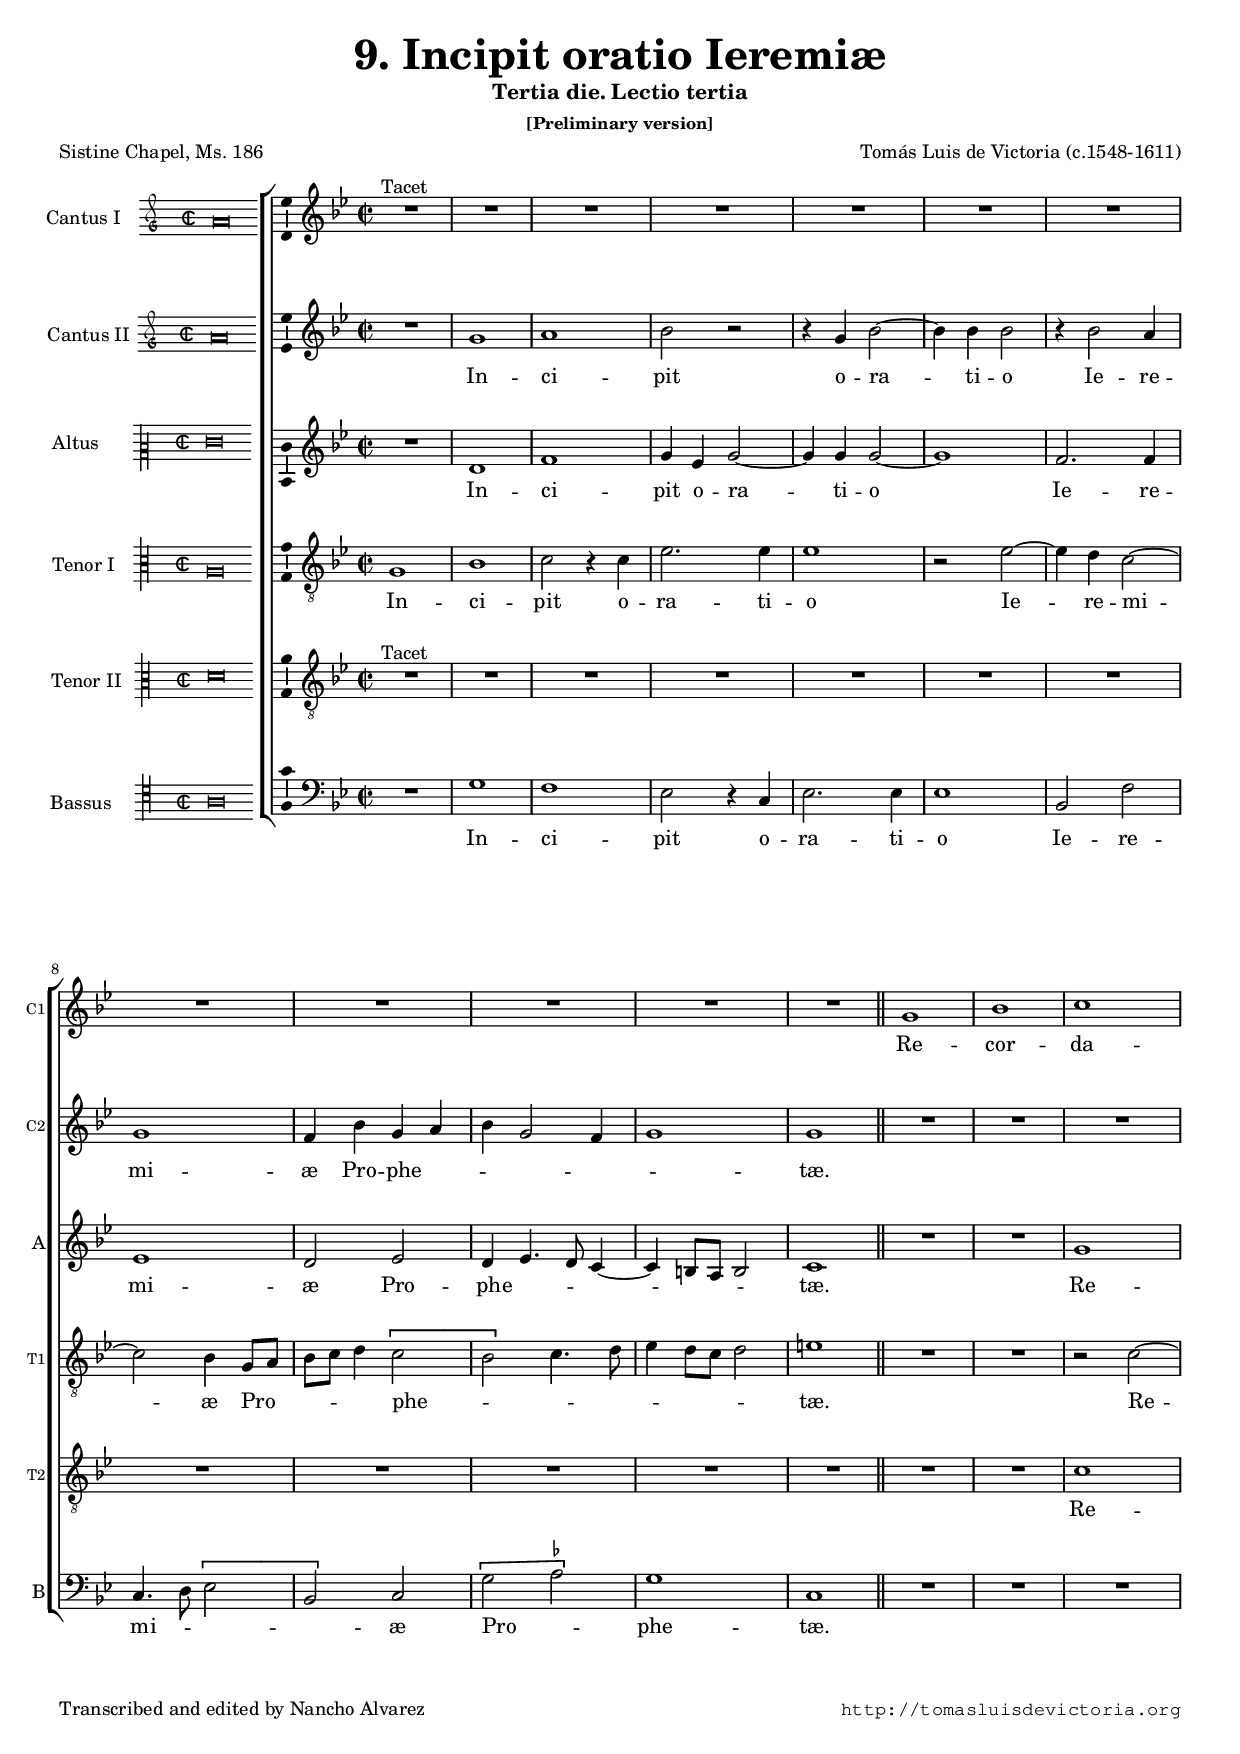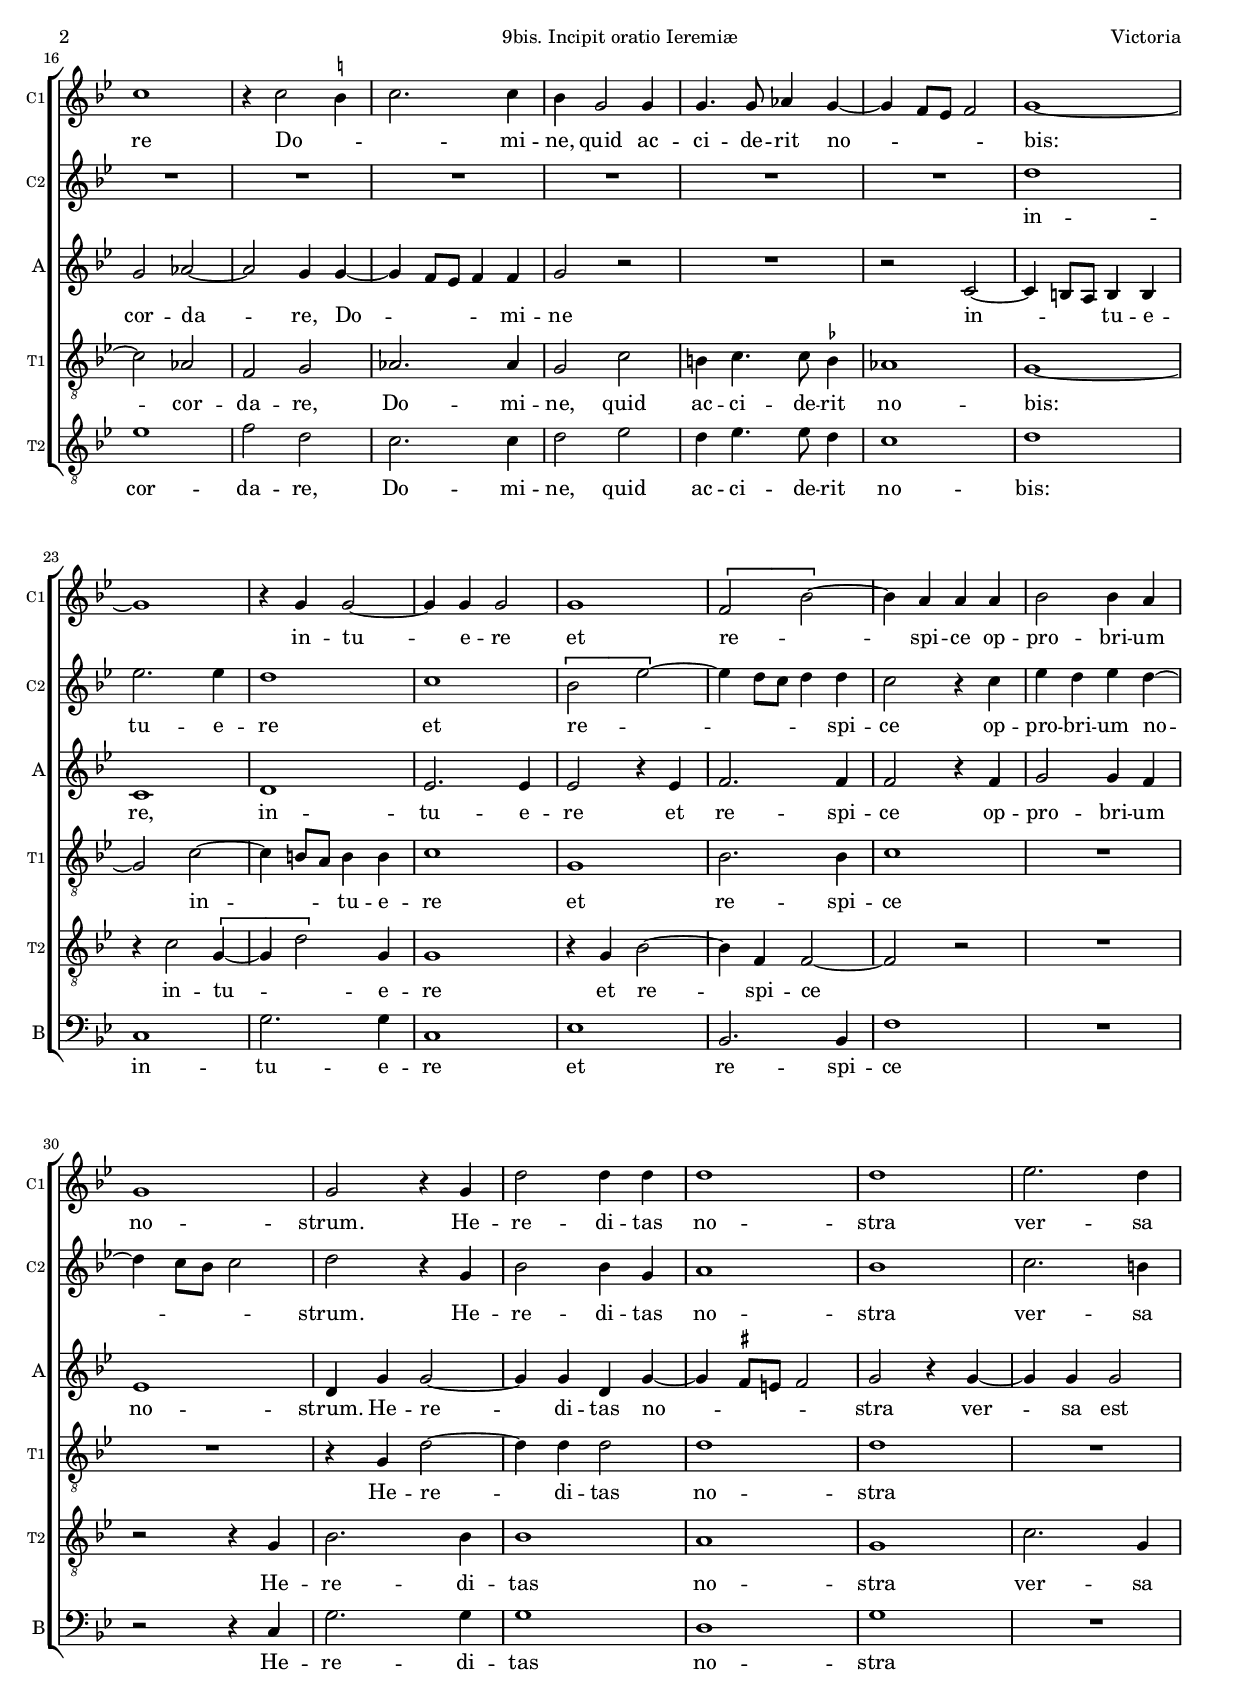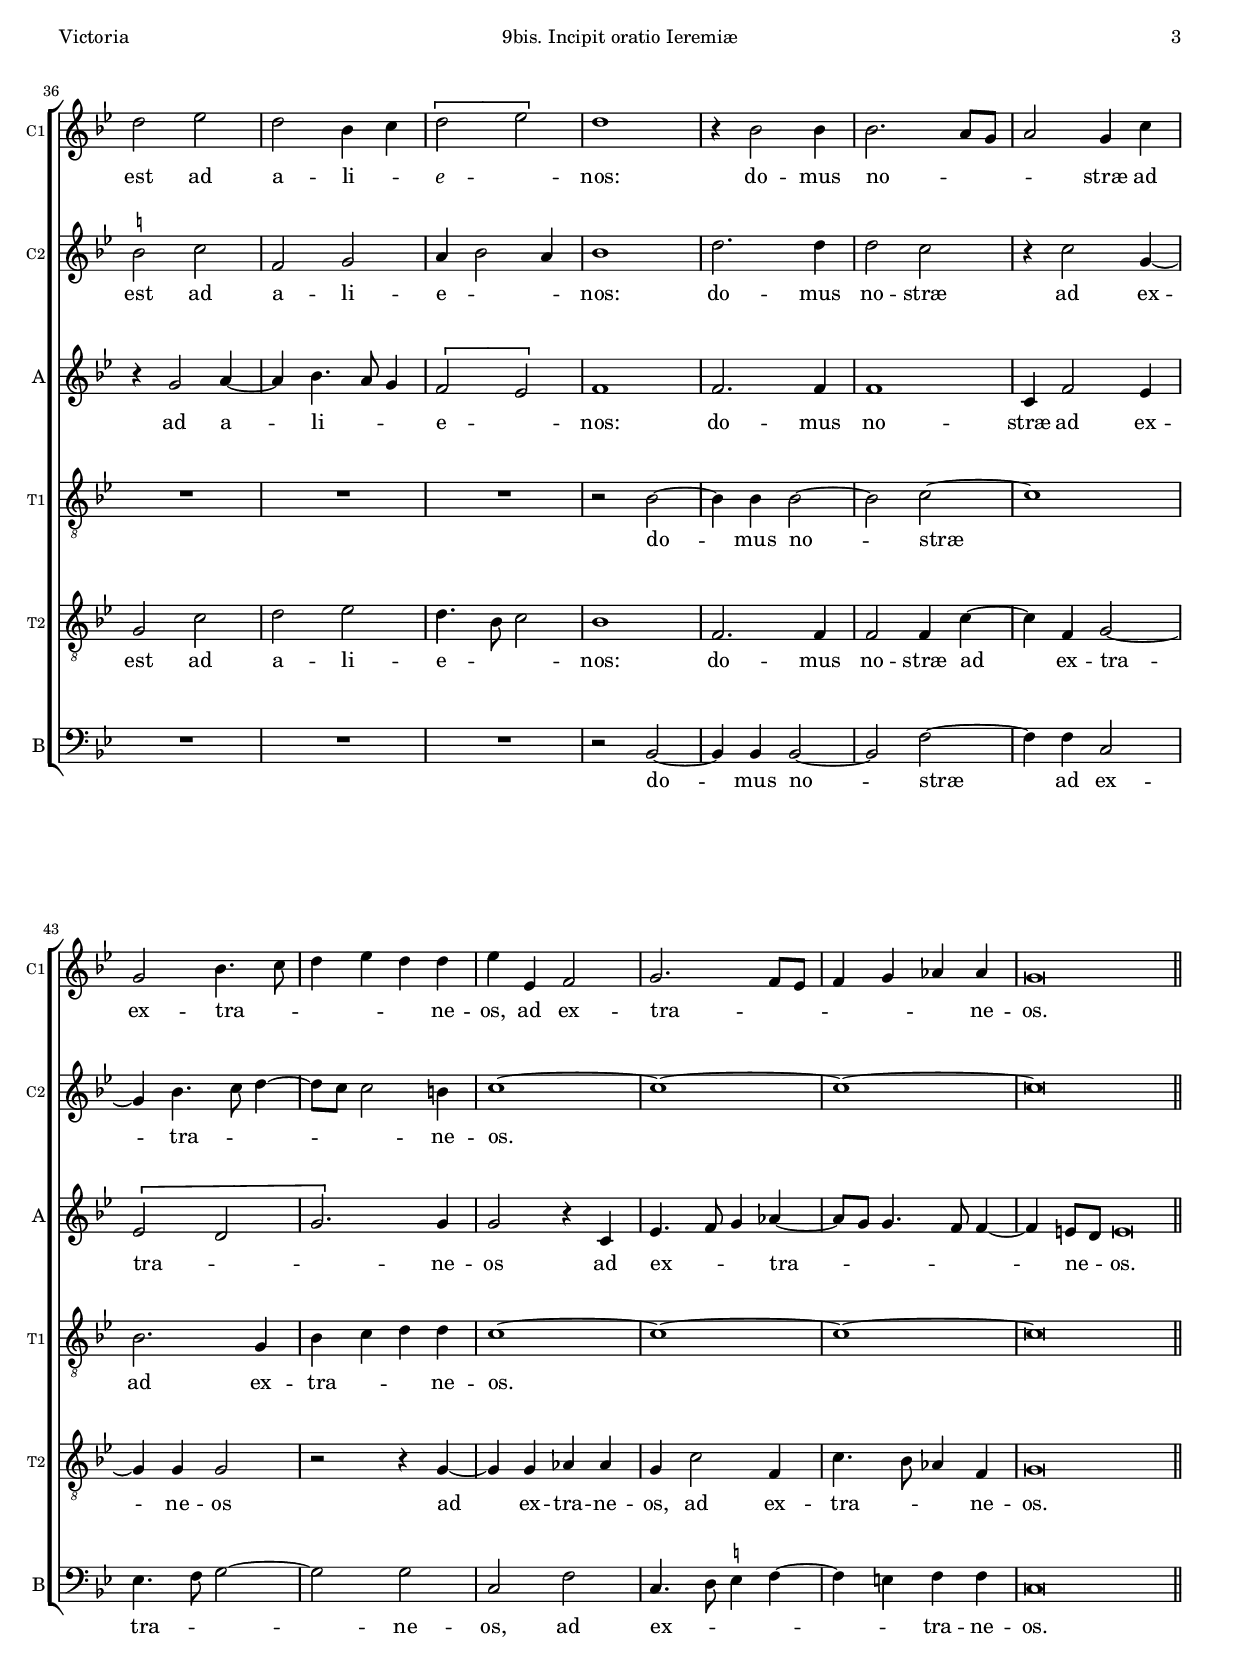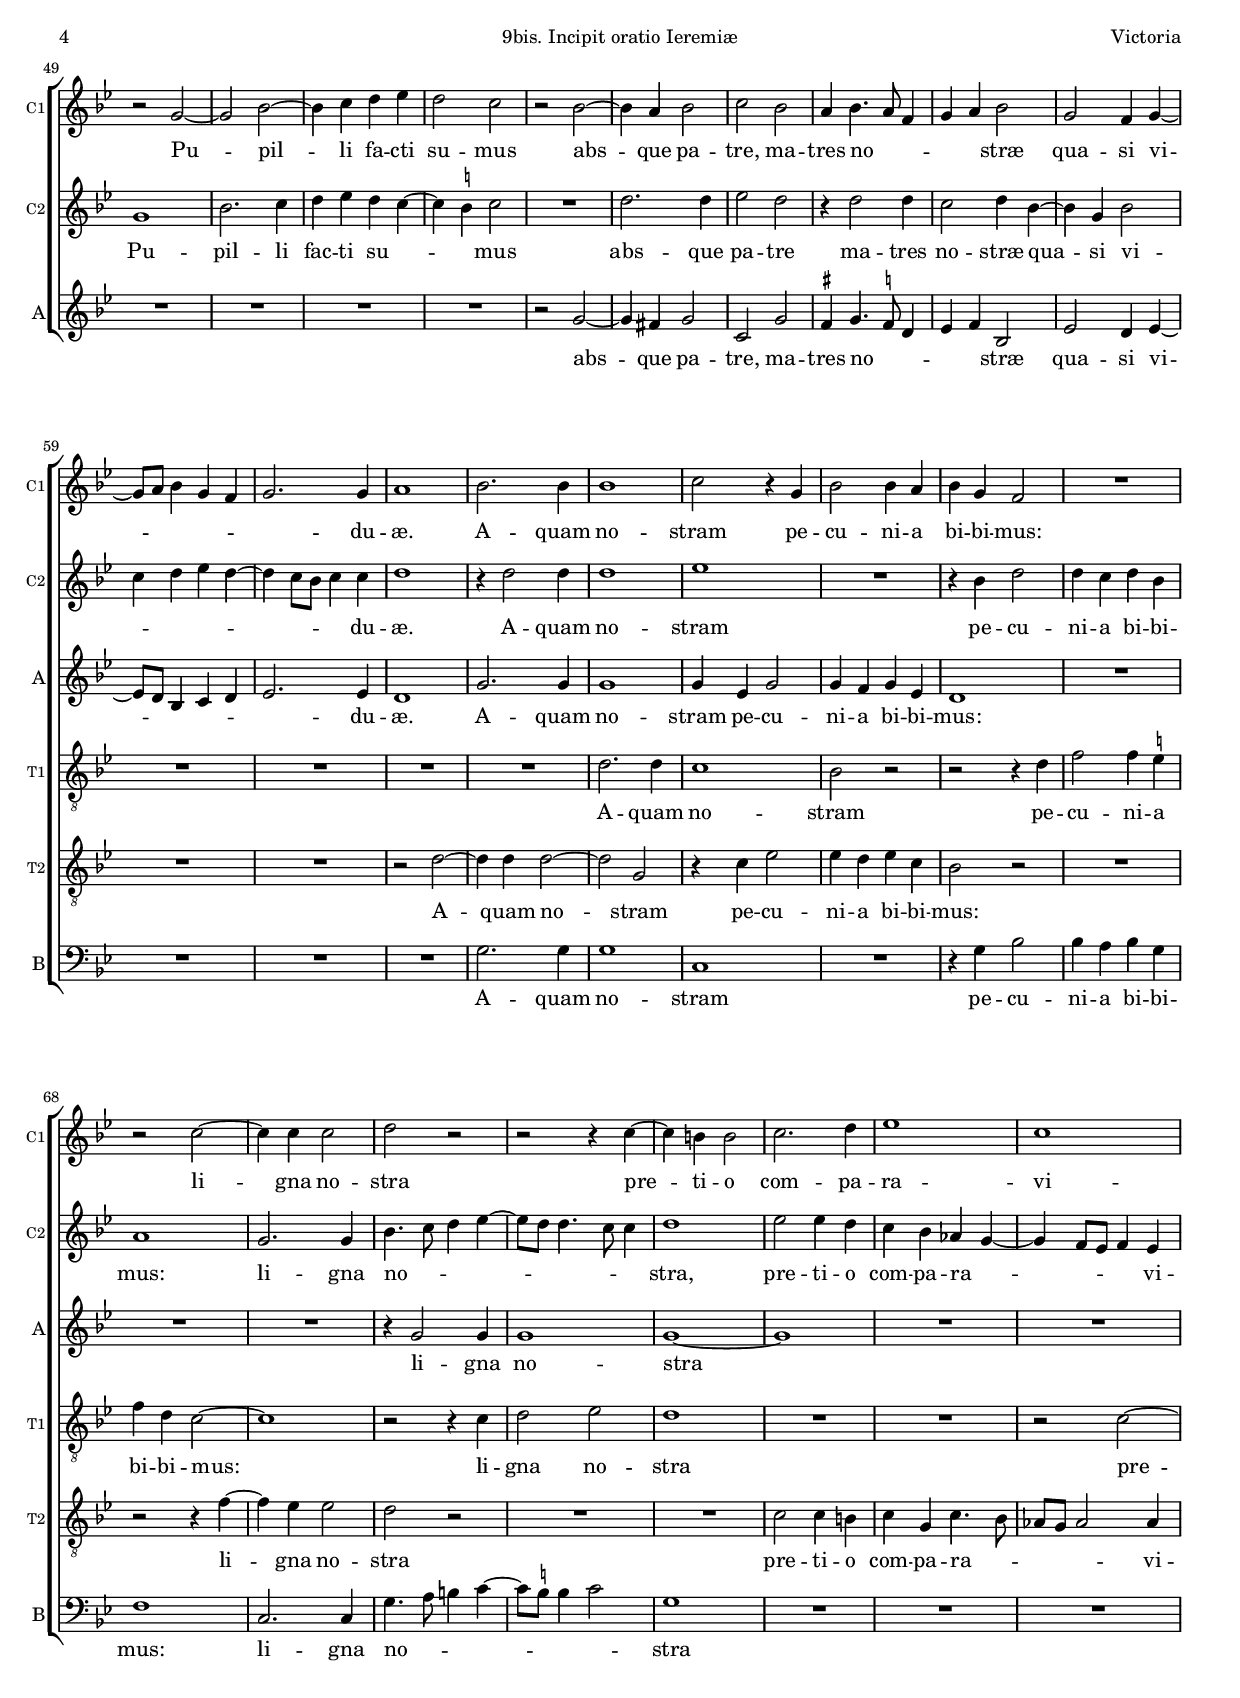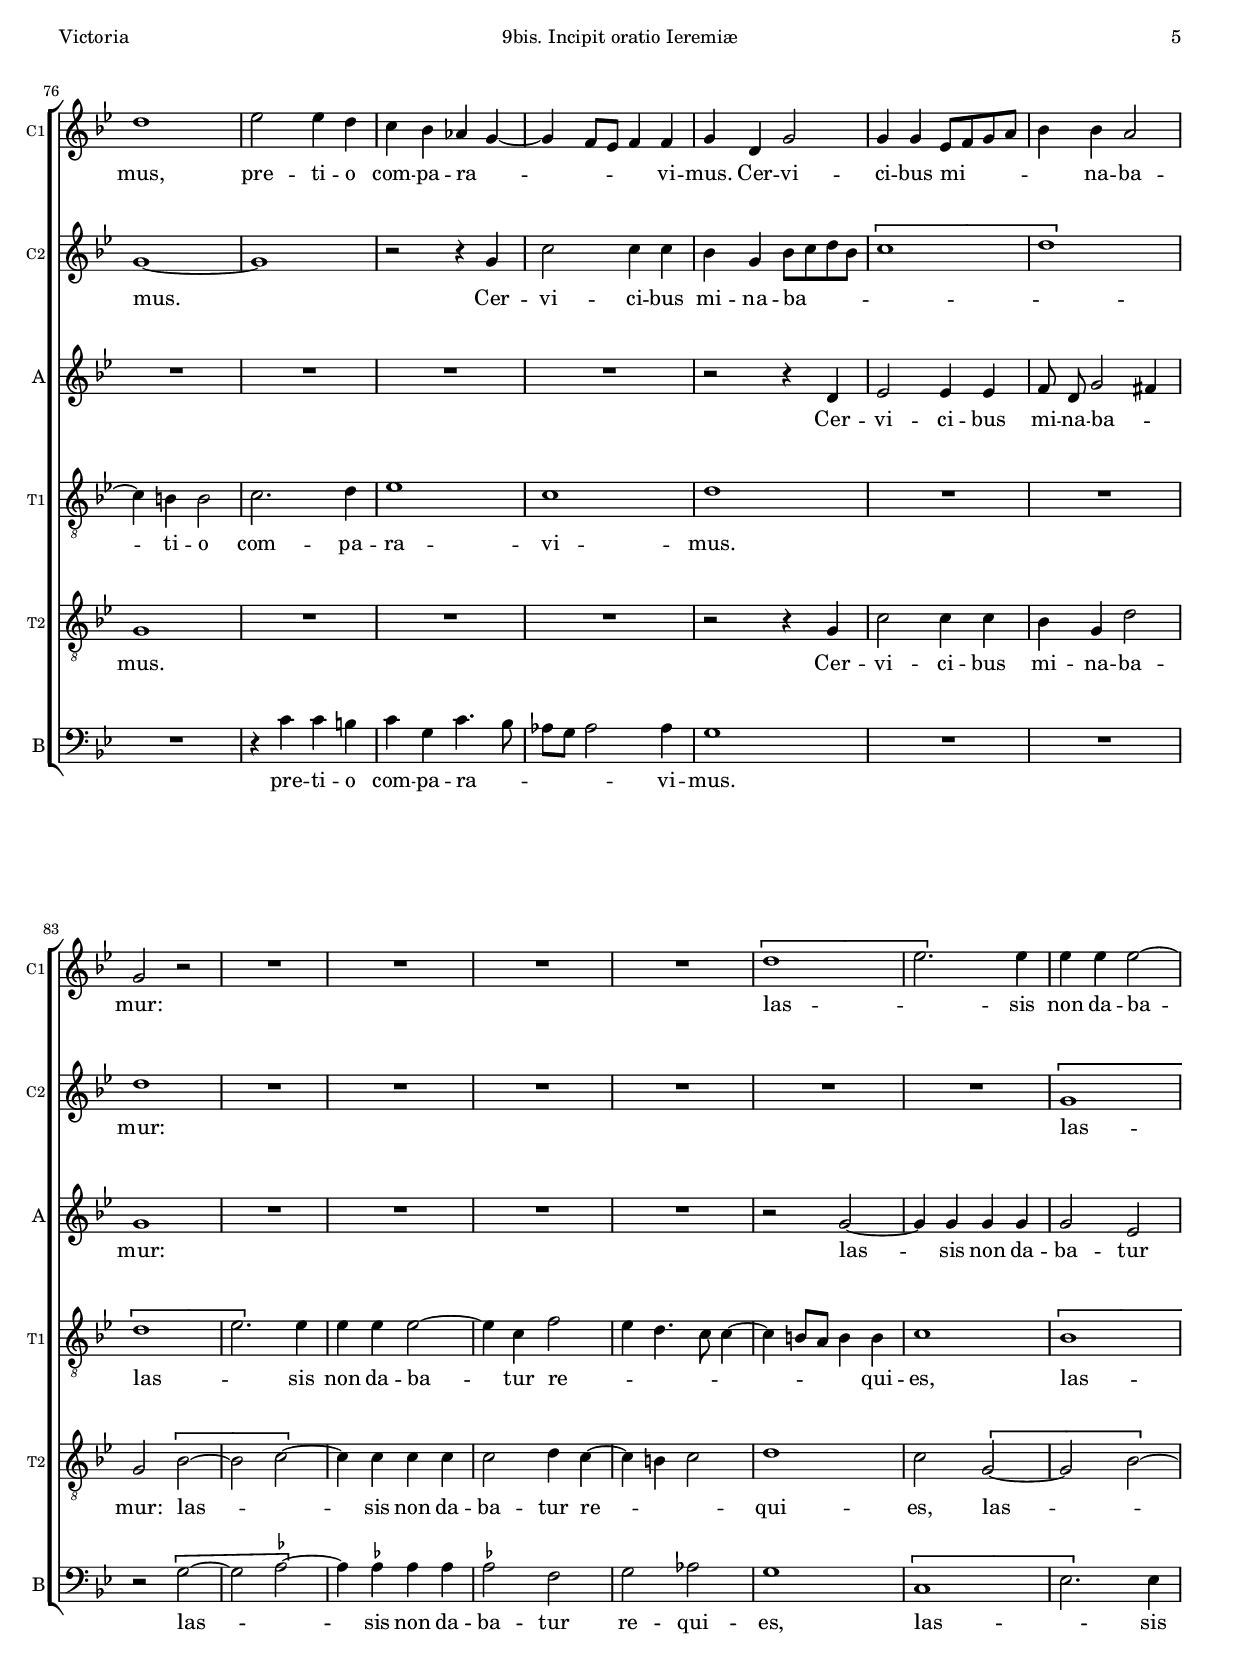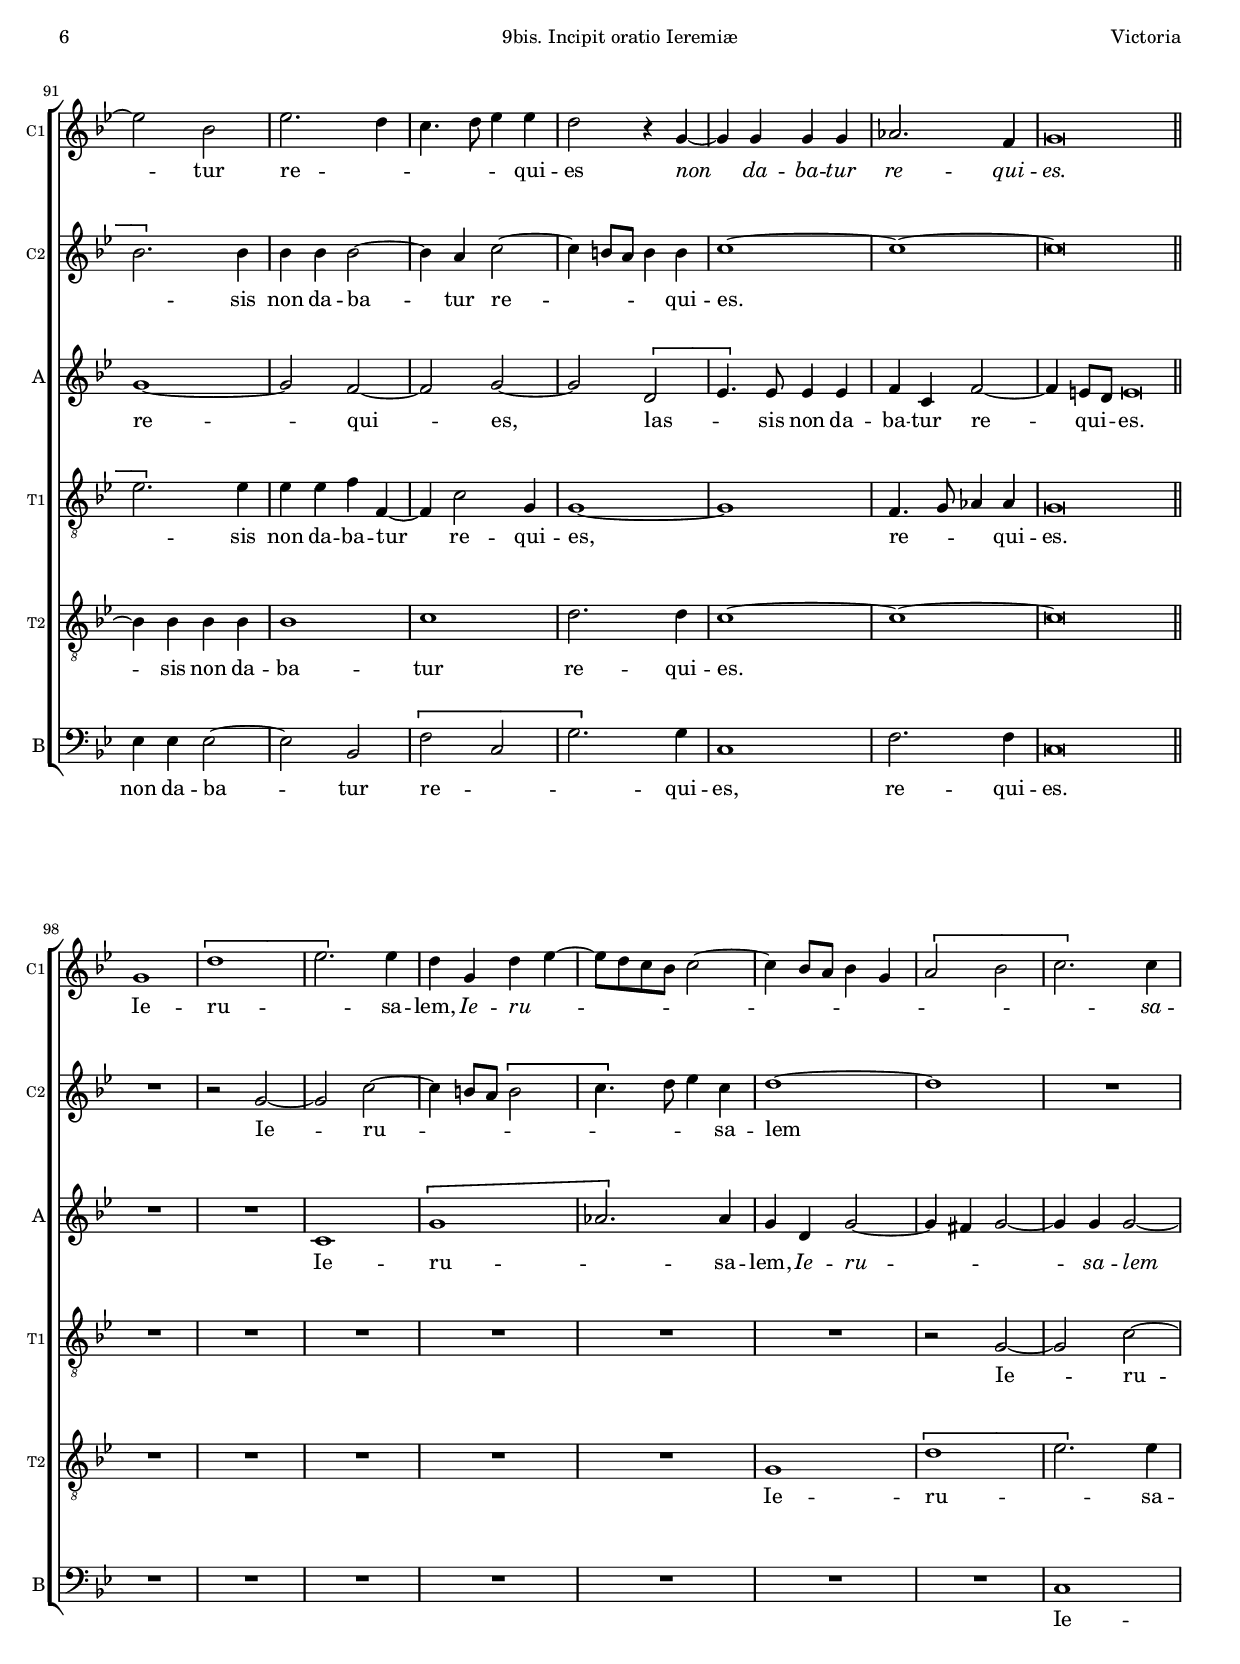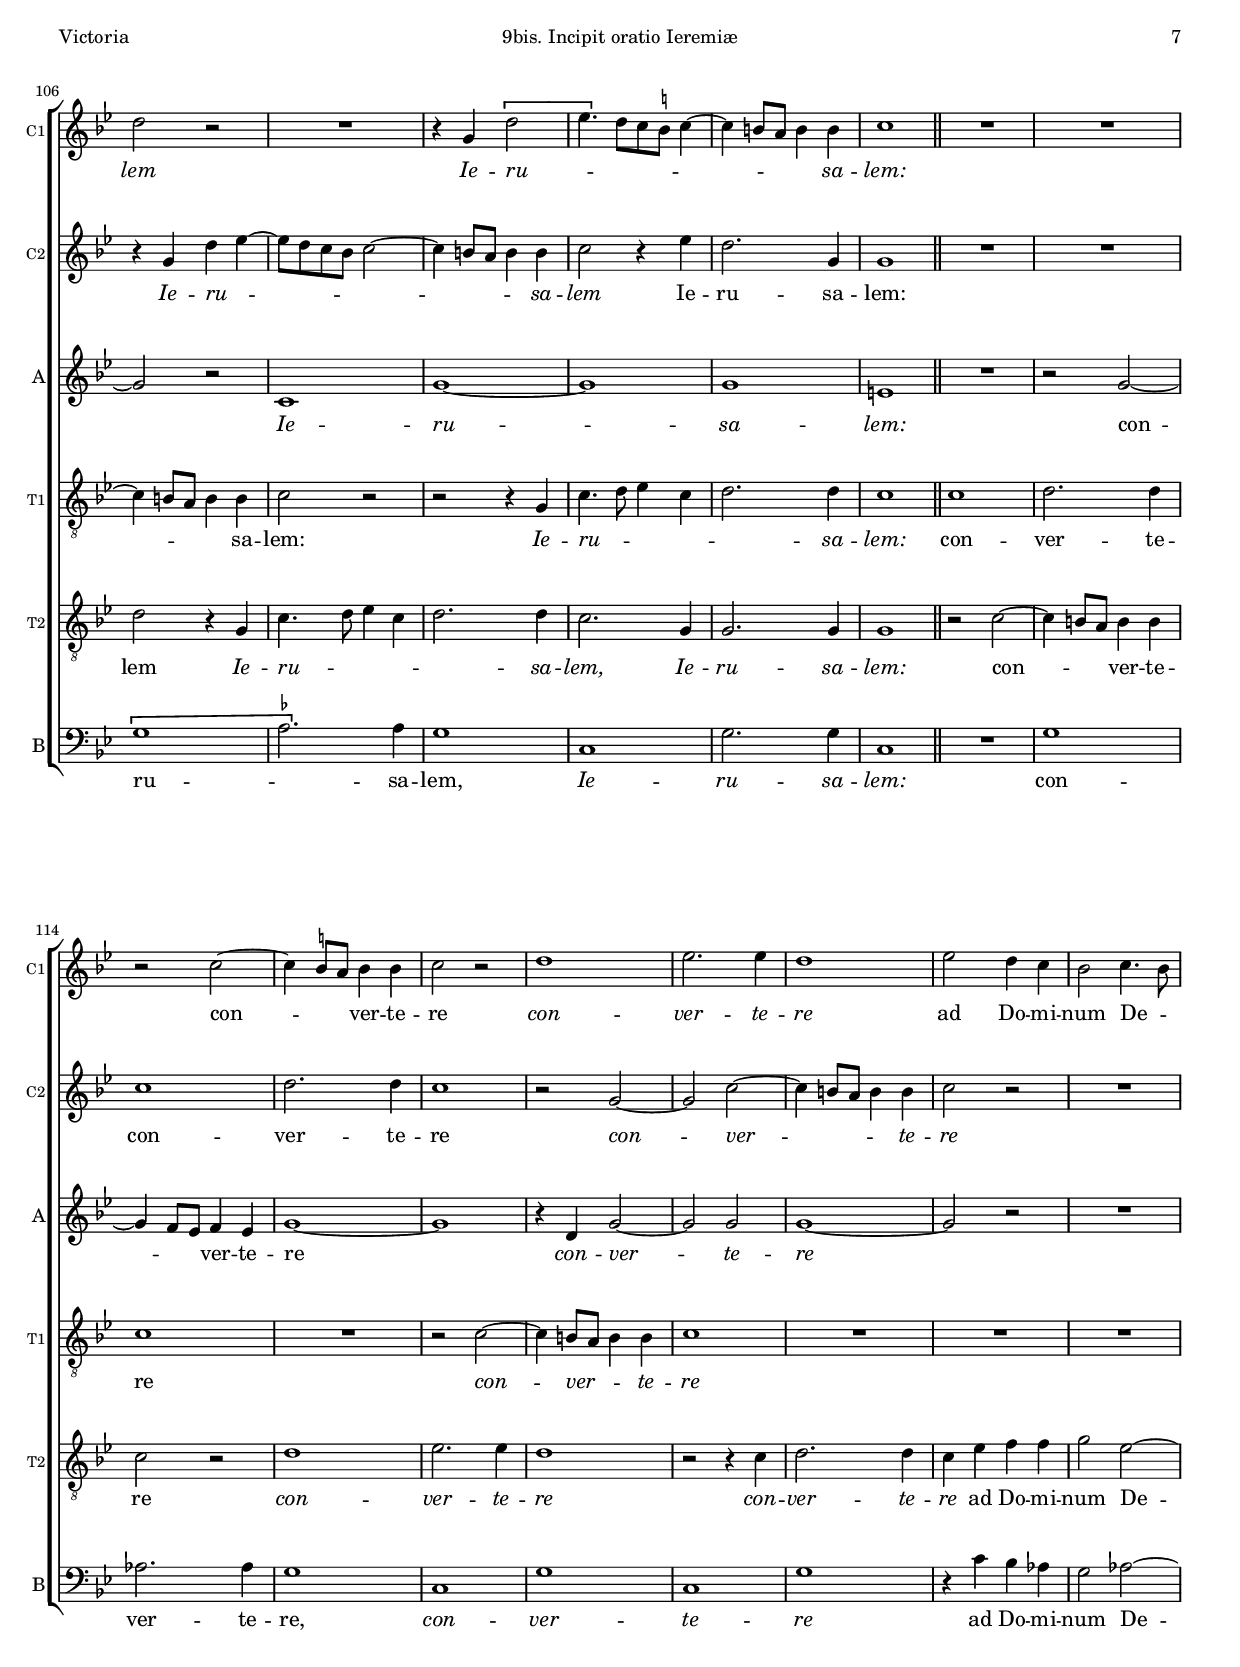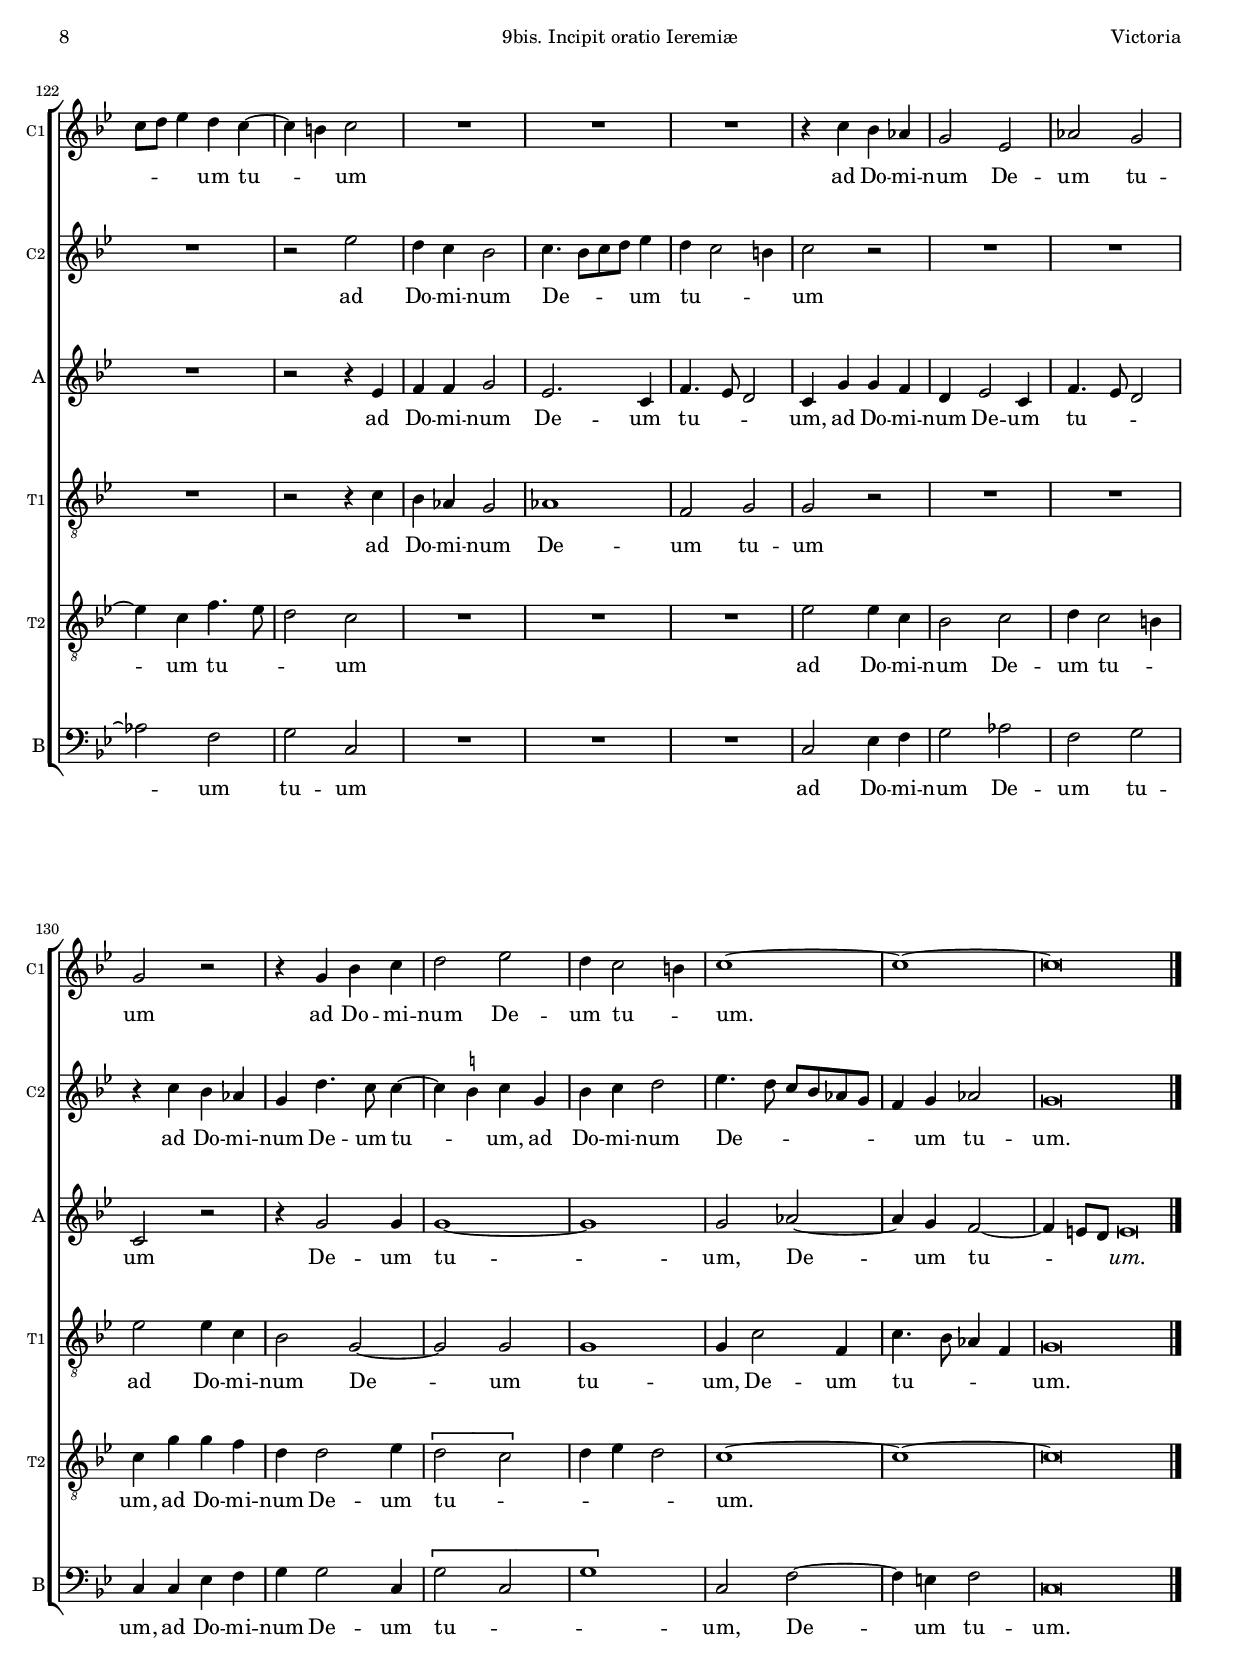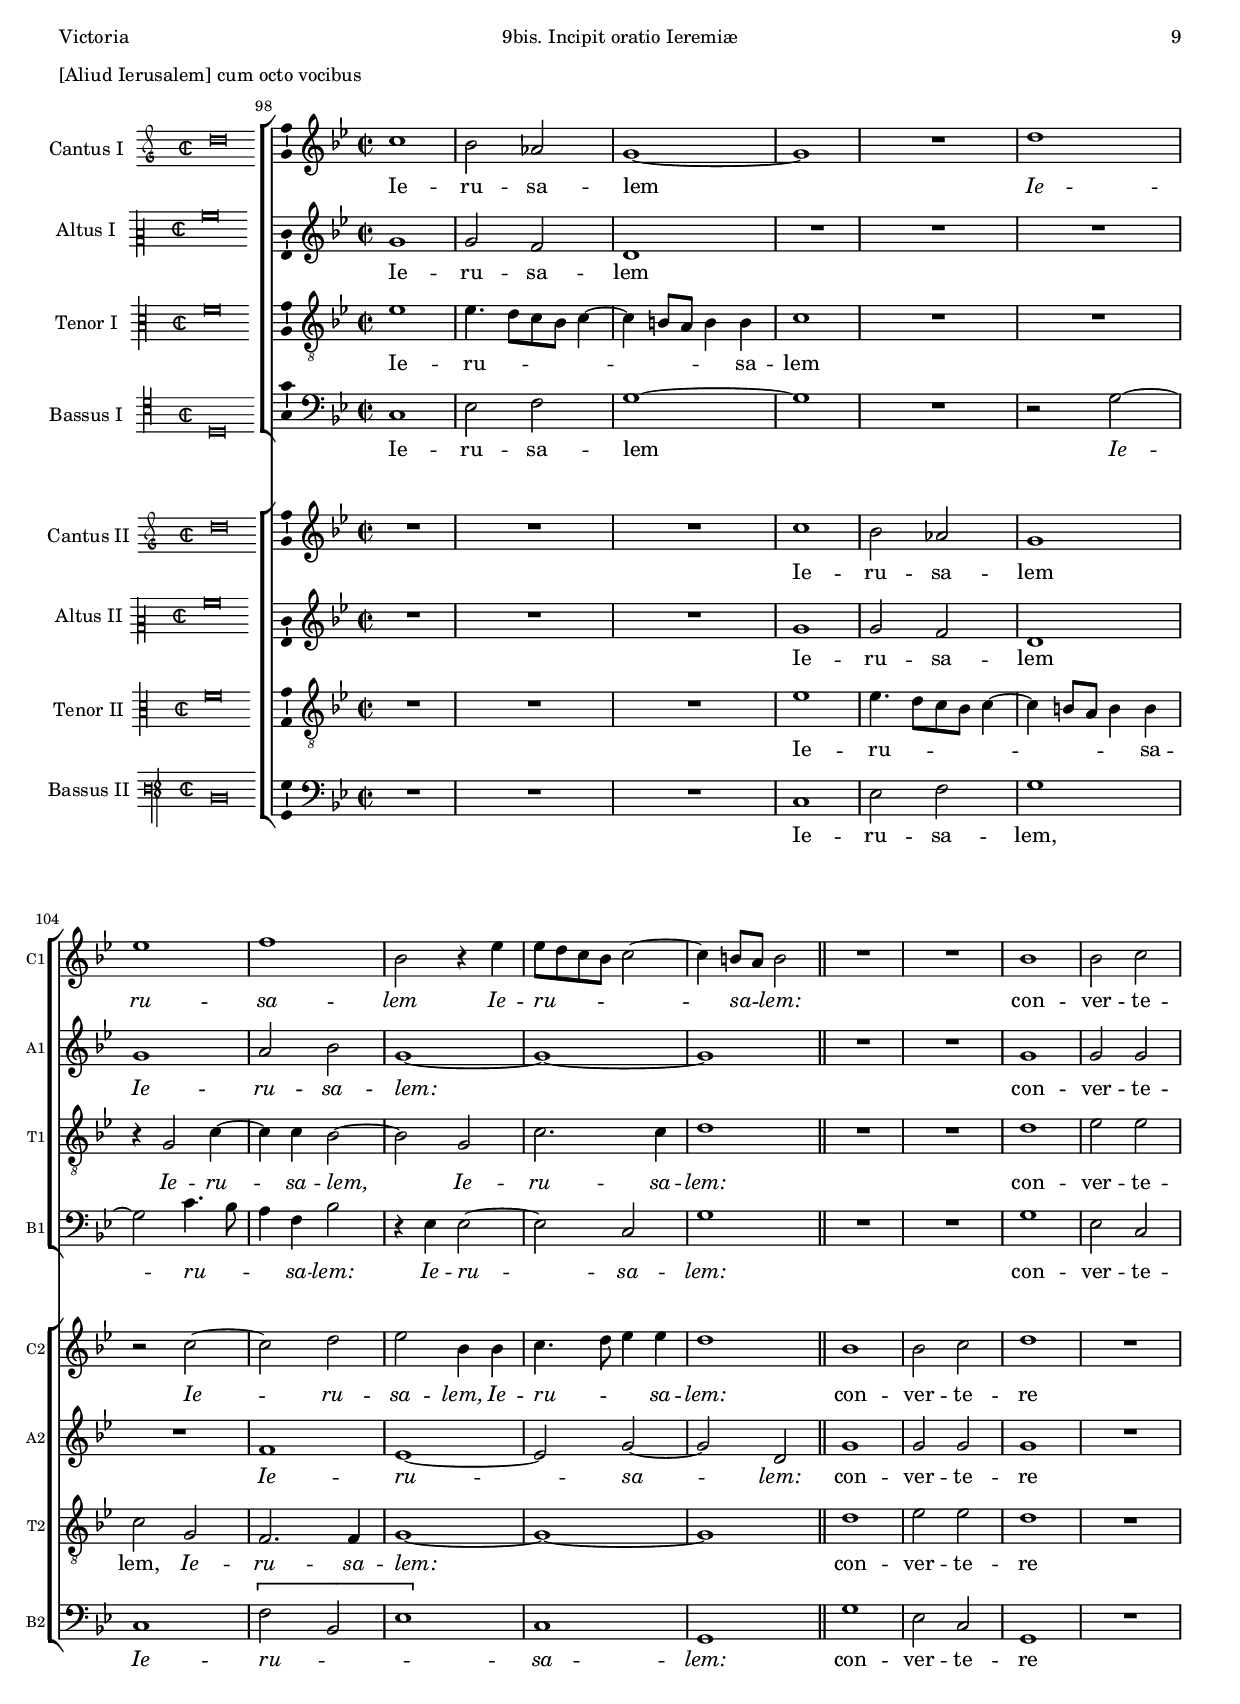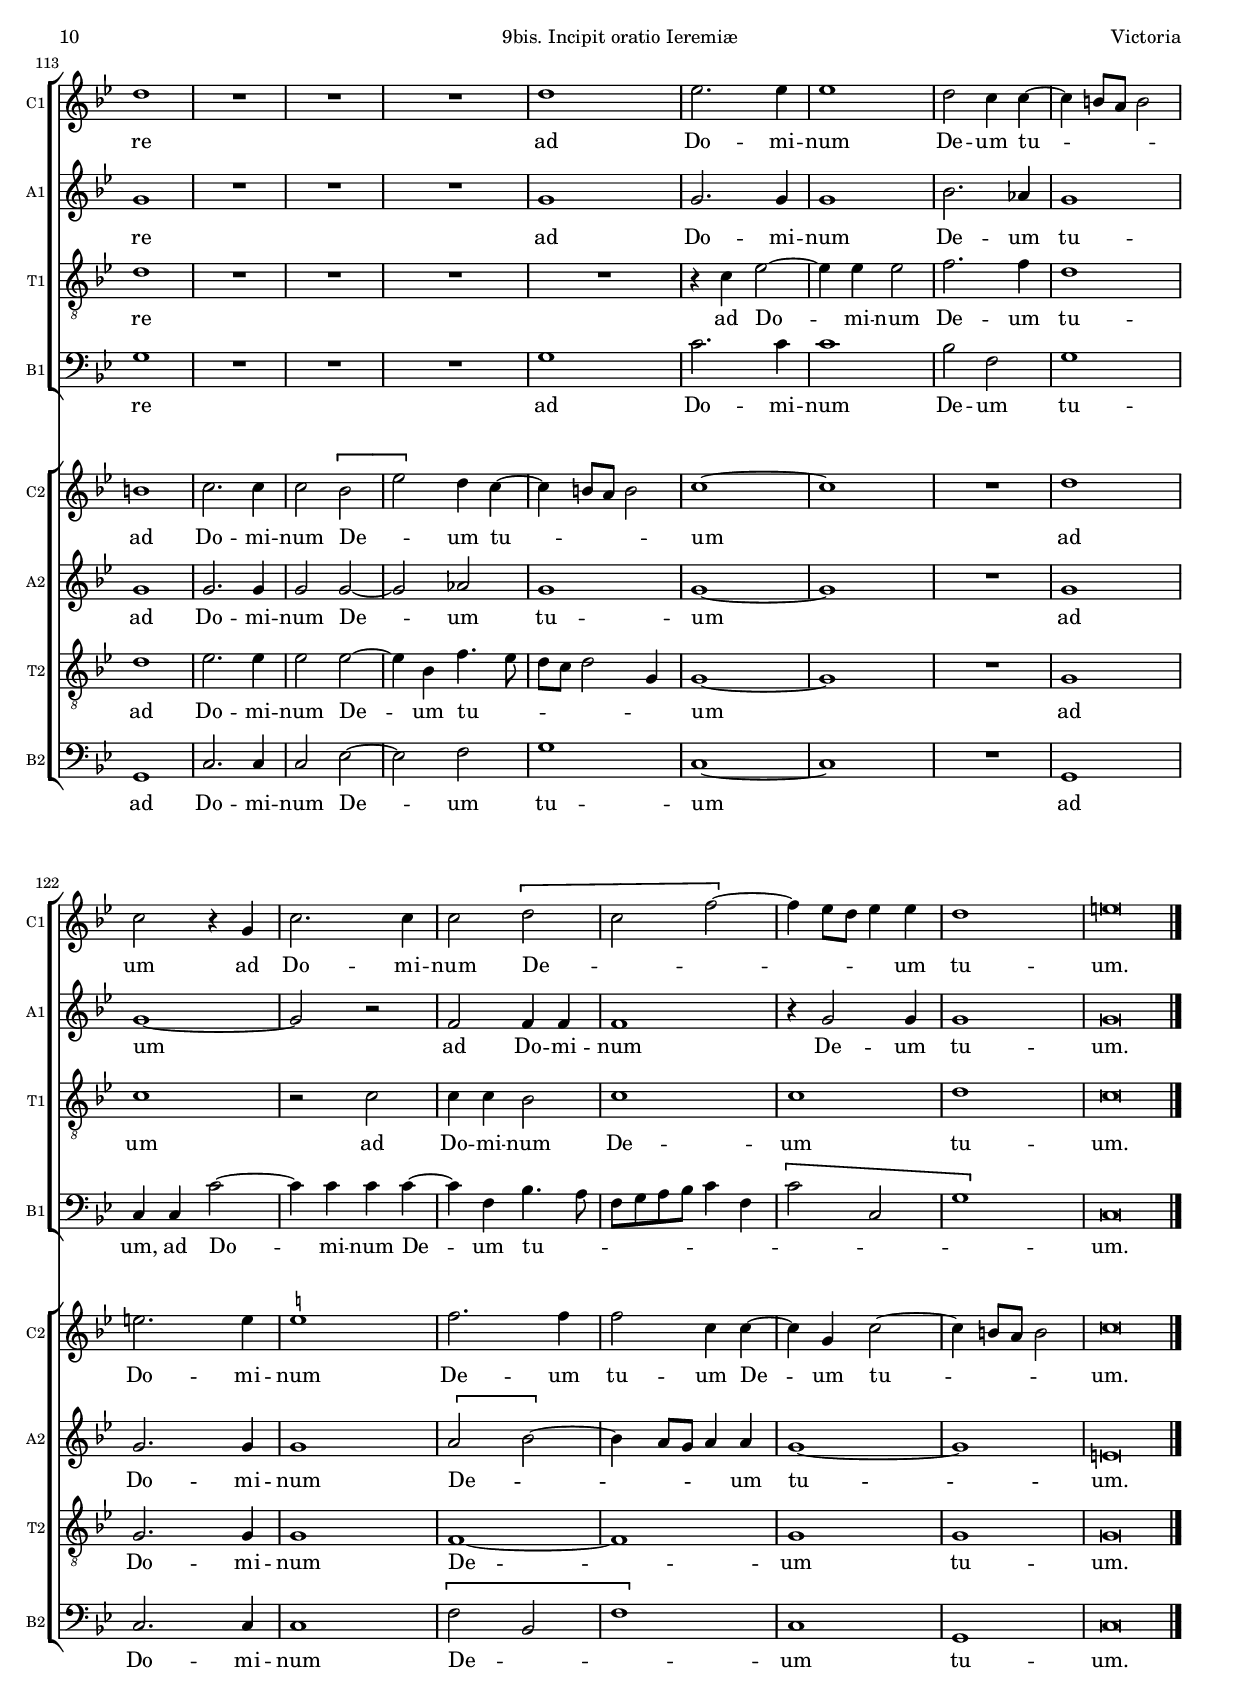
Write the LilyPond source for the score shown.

\version "2.22.0"

#(set-default-paper-size "a4")
#(set-global-staff-size 16.4)
#(ly:set-option 'point-and-click #f)
%mobile -s12.0 -i2.4 -m6

italicas=\override LyricText.font-shape = #'italic
rectas=\override LyricText.font-shape = #'upright
ss=\once \set suggestAccidentals = ##t
incipitwidth = 20
mtempo={\tempo 4 = 100}
mtempob={\tempo 4 = 50}
mt=#(define-music-function (offset) (number?) ; move lyric text
      #{ \once \override LyricText.X-offset = -$offset #})

htitle="9bis. Incipit oratio Ieremiæ"
hcomposer="Victoria"

\header {
	title=\markup{\fontsize #3 "9. Incipit oratio Ieremiæ"}
	subtitle="Tertia die. Lectio tertia"
	subsubtitle=\markup{"[Preliminary version]" }
	composer="Tomás Luis de Victoria (c.1548-1611)"
        pdfauthor=\composer
	%opus="(-)"
	poet=\markup{"Sistine Chapel, Ms. 186"}
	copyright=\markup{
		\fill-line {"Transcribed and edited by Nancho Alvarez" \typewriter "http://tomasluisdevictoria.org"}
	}
%	tagline=""
}


%%%%%%%%%%%%%%%%%%%%%%%%%%%%%%%%%%%%%%%%%%%%%%%%%%%%%%%%%%%%%%%%%%%%%%%%%%%%%5

global={\key c \major \time 2/2 \skip 1*12 \bar "||"
				\skip 1*36 \bar "||" \pageBreak
				\skip 1*49 \bar "||" \break
				\skip 1*14 \bar "||"
				\skip 1*25 \bar "|."

}

cantus=\relative c'' {
	s4*0^\markup{\hspace #-1 "Tacet"}
	R1*4/4
	R1*4/4
	R1*4/4
	R1*4/4
%5
	R1*4/4
	R1*4/4
	R1*4/4
	R1*4/4
	R1*4/4
%10
	R1*4/4
	R1*4/4
	R1*4/4
	a1
	c
%15
	d
	d
	r4 d2 \ss cis4
	d2. d4
	c a2 a4
%20
	a4. a8 bes4 a ~
	a g8 f g2
	a1 ~
	a
	r4 a a2 ~
%25
	a4 a a2
	a1
	\[g2 c ~ \]
	c4 b b b
	c2 c4 b
%30
	a1
	a2 r4 a
	e'2 e4 e
	e1
	e
%35
	f2. e4
	e2 f
	e c4 d
	\[e2 f\]
	e1
%40
	r4 c2 c4
	c2. b8 a
	b2 a4 d
	a2 c4. d8
	e4 f e e
%45
	f f, g2 % Rubio \ss fis
	a2. g8 f
	g4 a bes bes
	a\breve*1/2
	r2 a ~
%50
	a c ~
	c4 d e f
	e2 d
	r c ~
	c4 b c2
%55
	d c
	b4 c4. b8 g4
	a b c2
	a g4 a ~
	a8 b c4 a g
%60
	a2. a4
	b1
	c2. c4 % Rubio \ss cis2.
	c1 % Rubio \ss cis1
	d2 r4 a
%65
	c2 c4 b
	c a g2
	R1*4/4
	r2 d' ~
	d4 d d2
%70
	e r
	r r4 d ~
	d cis cis2
	d2. e4
	f1
%75
	d
	e
	f2 f4 e
	d c bes a ~
	a g8 f g4 g
%80
	a e a2
	a4 a f8 g a b
	c4 c b2
	a r
	R1*4/4
%85
	R1*4/4
	R1*4/4
	R1*4/4
	\[e'1
	f2.\] f4
%90
	f f f2 ~
	f c
	f2. e4
	d4. e8 f4 f
	e2 r4 a, ~
%95
	a a a a
	bes2. g4
	a\breve*1/2
	a1
	\[e'
%100
	f2.\] f4
	e a, e' f ~ % no se ve el puntillo
	f8 e d c d2 ~
	d4 c8 b c4 a
	\[b2 c % no se ve bien si es ligadura
%105
	d2.\] d4
	e2 r
	R1*4/4
	r4 a, \[e'2
	f4.\] e8[ d \ss cis] d4 ~
%110
	d cis8 b cis4 cis
	d1
	R1*4/4
	R1*4/4
	r2 d ~
%115
	d4 \ss cis8 b cis4 cis
	d2 r
	e1
	f2. f4
	e1
%120
	f2 e4 d
	c2 d4. c8 % parece que hay un silencio despues del do
	d e f4 e d ~
	d cis d2
	R1*4/4
%125
	R1*4/4
	R1*4/4
	r4 d c bes
	a2 f
	bes a
%130
	a r
	r4 a c d
	e2 f
	e4 d2 cis4
	d1 ~
%135
	d ~
	d\breve*1/2
}

cantusdos=\relative c'' {
	R1*4/4
	a1
	b
	c2 r
%5
	r4 a c2 ~
	c4 c c2
	r4 c2 b4
	a1
	g4 c a b
%10
	c a2 g4
	a1
	a
	R1*4/4
	R1*4/4
%15
	R1*4/4
	R1*4/4
	R1*4/4
	R1*4/4
	R1*4/4
%20
	R1*4/4
	R1*4/4
	e'1
	f2. f4
	e1
%25
	d
	\[c2 f ~ \]
	f4 e8 d e4 e
	d2 r4 d
	f e f e ~
%30
	e d8 c d2
	e r4 a,
	c2 c4 a
	b1
	c
%35
	d2. cis4
	\ss cis2 d
	g, a
	b4 c2 b4
	c1
%40
	e2. e4
	e2 d
	r4 d2 a4 ~
	a c4. d8 e4 ~
	e8 d d2 cis4
%45
	d1 ~
	d ~
	d ~
	d\breve*1/2
	a1
%50
	c2. d4
	e f e d ~
	d \ss cis d2
	R1*4/4
	e2. e4
%55
	f2 e
	r4 e2 e4
	d2 e4 c ~
	c a c2
	d4 e f e ~
%60
	e d8 c d4 d
	e1
	r4 e2 e4
	e1
	f
%65
	R1*4/4
	r4 c e2
	e4 d e c
	b1
	a2. a4
%70
	c4. d8 e4 f ~ % Rubio \ss cis4.
	f8 e e4. d8 d4
	e1
	f2 f4 e
	d c bes a ~
%75
	a g8 f g4 f
	a1 ~
	a
	r2 r4 a
	d2 d4 d
%80
	c a c8 d e c
	\[d1
	e\]
	e
	R1*4/4
%85
	R1*4/4
	R1*4/4
	R1*4/4
	R1*4/4
	R1*4/4
%90
	\[a,1
	c2.\] c4
	c c c2 ~
	c4 b d2 ~
	d4 cis8 b cis4 cis
%95
	d1 ~
	d ~
	d\breve*1/2
	R1*4/4
	r2 a ~
%100
	a d ~
	d4 cis8 b \[cis2
	d4.\] e8 f4 d
	e1 ~
	e
%105
	R1*4/4
	r4 a, e' f ~
	f8 e d c d2 ~
	d4 cis8 b cis4 cis
	d2 r4 f
%110
	e2. a,4
	a1
	R1*4/4
	R1*4/4
	d1
%115
	e2. e4
	d1
	r2 a ~
	a d ~
	d4 cis8 b cis4 cis
%120
	d2 r
	R1*4/4
	R1*4/4
	r2 f
	e4 d c2 % Rubio \ss cis2
%125
	d4.  c8[ d e] f4
	e d2 cis4
	d2 r
	R1*4/4
	R1*4/4
%130
	r4 d c bes
	a e'4. d8 d4 ~
	d \ss cis d a
	c d e2 % Rubio \ss cis
	f4. e8 d c bes a
%135
	g4 a bes2
	a\breve*1/2

}

altus=\relative c' {
	R1*4/4
	e1
	g
	a4 f a2 ~
%5
	a4 a a2 ~
	a1
	g2. g4
	f1
	e2 f
%10
	e4 f4. e8 d4 ~
	d cis8 b cis2
	d1
	R1*4/4
	R1*4/4
%15
	a'1
	a2 bes ~
	bes a4 a ~
	a g8 f g4 g
	a2 r
%20
	R1*4/4
	r2 d, ~
	d4 cis8 b cis4 cis
	d1
	e
%25
	f2. f4
	f2 r4 f
	g2. g4
	g2 r4 g
	a2 a4 g
%30
	f1
	e4 a a2 ~
	a4 a e a ~
	a \ss gis8 fis gis2
	a r4 a ~
%35
	a a a2
	r4 a2 b4 ~
	b c4. b8 a4
	\[g2 f\]
	g1
%40
	g2. g4
	g1
	d4 g2 f4
	\[f2 e
	a2.\] a4
	a2 r4 d,
	f4. g8 a4 bes ~ % Rubio \ss fis
	bes8 a a4. g8 g4 ~
	g fis8 e \mtempob fis\breve*1/4 \mtempo
	R1*4/4
%50
	R1*4/4
	R1*4/4
	R1*4/4 % muy sucios los silencios, no se ven
	r2 a ~ % la se ve muy mal
	a4 gis a2 % hay manchas que parecen silencios
%55
	d, a'
	\ss gis4 a4. \ss g8 e4
	f g c,2 % el do parece que tiene un sol encima
	f e4 f ~ % el fa no se ve; parece que hay un si entre mi y fa
	f8 e c4 d e
%60
	f2. f4
	e1
	a2. a4
	a1
	a4 f a2
%65
	a4 g a f
	e1
	R1*4/4
	R1*4/4
	R1*4/4
%70
	r4 a2 a4
	a1
	a ~
	a
	R1*4/4
%75
	R1*4/4
	R1*4/4
	R1*4/4
	R1*4/4
	R1*4/4
%80
	r2 r4 e
	f2 f4 f
	\set Staff.autoBeaming = ##f
	g8 e a2 gis4
	\set Staff.autoBeaming = ##t
	a1
	R1*4/4 % muy sucio
%85
	R1*4/4
	R1*4/4
	R1*4/4
	r2 a ~
	a4 a a a
%90
	a2 f
	a1 ~
	a2 g ~
	g a ~
	a \[e
%95
	f4.\] f8 f4 f % Rubio \ss fis4.
	g d g2 ~
	g4 fis8 e \mtempob fis\breve*1/4 \mtempo
	R1*4/4
	R1*4/4
%100
	d1
	\[a'
	bes2.\] bes4
	a e a2 ~
	a4 gis a2 ~
%105
	a4 a a2 ~
	a r % sucio
	d,1
	a' ~ % parece que tiene una nota encima
	a
%110
	a
	fis
	R1*4/4
	r2 a ~
	a4 g8 f g4 f
%115
	a1 ~
	a
	r4 e a2 ~
	a a
	a1 ~
%120
	a2 r
	R1*4/4
	R1*4/4
	r2 r4 f % se ven mal los silencios
	g g a2
%125
	f2. d4
	g4. f8 e2
	d4 a' a g
	e f2 d4
	g4. f8 e2
%130
	d r
	r4 a'2 a4
	a1 ~
	a
	a2 bes ~
%135
	bes4 a g2 ~
	g4 fis8 e \mtempob fis\breve*1/4 \mtempo

}

tenor=\relative c' {
	a1
	c
	d2 r4 d4
	f2. f4
%5
	f1
	r2 f ~
	f4 e d2 ~
	d c4 a8 b
	c d e4 \[d2
%10
	c\] d4. e8
	f4 e8 d e2
	fis1
	R1*4/4
	R1*4/4
%15
	r2 d ~
	d bes
	g a
	bes2. bes4
	a2 d
%20
	cis4 d4. d8 \ss c4
	bes1
	a ~
	a2 d ~
	d4 cis8 b cis4 cis
%25
	d1
	a
	c2. c4
	d1
	R1*4/4
%30
	R1*4/4
	r4 a e'2 ~
	e4 e e2
	e1
	e
%35
	R1*4/4
	R1*4/4
	R1*4/4
	R1*4/4
	r2 c ~
%40
	c4 c c2 ~
	c d ~
	d1
	c2. a4
	c d e e
%45
	d1 ~
	d ~
	d ~
	d\breve*1/2
	R1*4/4
%50
	R1*4/4
	R1*4/4
	R1*4/4
	R1*4/4
	R1*4/4
%55
	R1*4/4
	R1*4/4
	R1*4/4
	R1*4/4
	R1*4/4
%60
	R1*4/4
	R1*4/4
	R1*4/4
	e2. e4
	d1
%65
	c2 r
	r r4 e
	g2 g4 \ss fis
	g e d2 ~
	d1
%70
	r2 r4 d
	e2 f
	e1
	R1*4/4
	R1*4/4
%75
	r2 d ~
	d4 cis cis2
	d2. e4
	f1
	d
%80
	e
	R1*4/4
	R1*4/4
	\[e1
	f2.\] f4
%85
	f f f2 ~
	f4 d g2
	f4 e4. d8 d4 ~
	d cis8 b cis4 cis
	d1
%90
	\[c
	f2.\] f4
	f f g g, ~
	g d'2 a4
	a1 ~
%95
	a
	g4. a8 bes4 bes
	a\breve*1/2
	R1*4/4
	R1*4/4
%100
	R1*4/4
	R1*4/4
	R1*4/4
	R1*4/4
	r2 a ~
%105
	a d ~
	d4 cis8 b cis4 cis
	d2 r
	r r4 a
	d4. e8 f4 d
%110
	e2. e4
	d1
	d
	e2. e4
	d1
%115
	R1*4/4
	r2 d ~
	d4 cis8 b cis4 cis
	d1
	R1*4/4
%120
	R1*4/4
	R1*4/4
	R1*4/4
	r2 r4 d
	c bes a2
%125
	bes1
	g2 a
	a r
	R1*4/4
	R1*4/4
%130
	f'2 f4 d
	c2 a ~
	a a
	a1
	a4 d2 g,4
%135
	d'4. c8 bes4 g
	a\breve*1/2
}


tenordos=\relative c' {
	s4*0^\markup{\hspace #-1 "Tacet"}
	R1*4/4
	R1*4/4
	R1*4/4
	R1*4/4
%5
	R1*4/4
	R1*4/4
	R1*4/4
	R1*4/4
	R1*4/4
%10
	R1*4/4
	R1*4/4
	R1*4/4
	R1*4/4
	R1*4/4
%15
	d1
	f
	g2 e
	d2. d4
	e2 f
%20
	e4 f4. f8 e4
	d1
	e
	r4 d2 \[a4 ~
	a e'2\] a,4
%25
	a1
	r4 a c2 ~
	c4 g g2 ~
	g r
	R1*4/4
%30
	r2 r4 a
	c2. c4
	c1
	b
	a
%35
	d2. a4
	a2 d
	e f
	e4. c8 d2
	c1
%40
	g2. g4
	g2 g4 d' ~
	d g, a2 ~
	a4 a a2
	r r4 a ~
%45
	a a bes bes
	a d2 g,4
	d'4. c8 bes4 g
	a\breve*1/2
	R1*4/4
%50
	R1*4/4
	R1*4/4
	R1*4/4
	R1*4/4
	R1*4/4
%55
	R1*4/4
	R1*4/4
	R1*4/4
	R1*4/4
	R1*4/4
%60
	R1*4/4
	r2 e' ~
	e4 e e2 ~
	e a,
	r4 d f2
%65
	f4 e f d
	c2 r
	R1*4/4
	r2 r4 g' ~
	g f f2
%70
	e r
	R1*4/4
	R1*4/4
	d2 d4 cis
	d a d4. c8
%75
	bes a bes2 bes4
	a1
	R1*4/4
	R1*4/4
	R1*4/4
%80
	r2 r4 a
	d2 d4 d
	c a e'2
	a, \[c ~
	c d ~ \]
%85
	d4 d d d
	d2 e4 d ~
	d cis d2
	e1
	d2 \[a ~
%90
	a c ~ \]
	c4 c c c
	c1
	d
	e2. e4
%95
	d1 ~
	d ~
	d\breve*1/2
	R1*4/4
	R1*4/4
%100
	R1*4/4
	R1*4/4
	R1*4/4
	a1
	\[e'
%105
	f2.\] f4
	e2 r4 a,
	d4. e8 f4 d
	e2. e4
	d2. a4
%110
	a2. a4
	a1
	r2 d ~
	d4 cis8 b cis4 cis
	d2 r
%115
	e1
	f2. f4
	e1
	r2 r4 d
	e2. e4
%120
	d f g g
	a2 f ~
	f4 d g4. f8
	e2 d
	R1*4/4
%125
	R1*4/4
	R1*4/4
	f2 f4 d
	c2 d
	e4 d2 cis4
%130
	d a' a g
	e e2 f4
	\[e2 d\]
	e4 f e2
	d1 ~
%135
	d ~
	d\breve*1/2
}

bassus=\relative c' {
	R1*4/4
	a1
	g
	f2 r4 d
%5
	f2. f4
	f1
	c2 g'
	d4. e8 \[f2
	c\] d
%10
	\[a' \ss bes\]
	a1
	d,
	R1*4/4
	R1*4/4
%15
	R1*4/4
	R1*4/4
	R1*4/4
	R1*4/4
	R1*4/4
%20
	R1*4/4
	R1*4/4
	R1*4/4
	d1
	a'2. a4
%25
	d,1
	f
	c2. c4
	g'1
	R1*4/4
%30
	r2 r4 d
	a'2. a4
	a1
	e
	a
%35
	R1*4/4
	R1*4/4
	R1*4/4
	R1*4/4
	r2 c, ~
%40
	c4 c c2 ~
	c g' ~
	g4 g d2
	f4. g8 a2 ~
	a a
%45
	d, g
	d4. e8 \ss fis4 g ~
	g fis g g
	d\breve*1/2
	R1*4/4
%50
	R1*4/4
	R1*4/4
	R1*4/4
	R1*4/4
	R1*4/4
%55
	R1*4/4
	R1*4/4
	R1*4/4
	R1*4/4
	R1*4/4
%60
	R1*4/4
	R1*4/4
	a'2. a4
	a1
	d,
%65
	R1*4/4
	r4 a' c2
	c4 b c a
	g1
	d2. d4
%70
	a'4. b8 cis4 d ~
	d8 \ss cis cis4 d2
	a1
	R1*4/4
	R1*4/4
%75
	R1*4/4
	R1*4/4
	r4 d d cis
	d a d4. c8
	bes a bes2 bes4
%80
	a1
	R1*4/4
	R1*4/4
	r2 \[a ~
	a \ss bes ~ \]
%85
	bes4 \ss bes bes bes
	\ss bes2 g
	a bes
	a1
	\[d,
%90
	f2.\] f4
	f f f2 ~
	f c
	\[g' d
	a'2.\] a4
%95
	d,1
	g2. g4
	d\breve*1/2
	R1*4/4
	R1*4/4
%100
	R1*4/4
	R1*4/4
	R1*4/4
	R1*4/4
	R1*4/4
%105
	d1
	\[a'
	\ss bes2.\] bes4
	a1
	d,
%110
	a'2. a4
	d,1
	R1*4/4
	a'1
	bes2. bes4
%115
	a1
	d,
	a'
	d,
	a'
%120
	r4 d c bes
	a2 bes ~
	bes g
	a d,
	R1*4/4
%125
	R1*4/4
	R1*4/4
	d2 f4 g
	a2 bes
	g a
%130
	d,4 d f g
	a a2 d,4
	\[a'2 d,
	a'1\]
	d,2 g ~
%135
	g4 fis g2
	d\breve*1/2
}


textocantus=\lyricmode{
Re -- cor -- da -- re
Do -- _ _ mi -- ne,
quid ac -- ci -- de -- rit no -- _ _ _ bis: in -- tu -- e -- re
et re -- _ spi -- ce op -- pro -- bri -- um no -- strum.
He -- re -- di -- tas no -- stra
ver -- sa est ad a -- li -- _ \italicas e -- _ \rectas nos: % li -- e -- _ _ _ nos
do -- mus no -- _ _ _ stræ ad ex -- tra -- _ _ _ _ ne -- os,
ad ex -- tra -- _ _ _ _ _ ne -- os.
Pu -- pil -- li fa -- cti su -- mus
abs -- que pa -- tre,
ma -- tres no -- _ _ _ _ stræ
qua -- si vi -- _ _ _ _ _ du -- æ.
A -- quam no -- stram pe -- cu -- ni -- a bi -- bi -- mus:
li -- gna no -- stra
pre -- ti -- o com -- pa -- ra -- vi -- mus, % praecio
pre -- ti -- o com -- pa -- ra -- _ _ _ _ vi -- mus.
Cer -- vi -- ci -- bus mi -- _ _ _ _ na -- ba -- mur:
las -- _ sis non da -- ba -- tur re -- _ _ _ _ qui -- es % lapsis
\italicas
non da -- ba -- tur re -- qui -- es.
\rectas
Ie -- ru -- _ sa -- lem,
\italicas
Ie -- ru -- _ _ _ _ _ _ _ _ _ _ _ _ sa -- lem
Ie -- ru -- _ _ _ _ _ _ _ _ sa -- lem:
\rectas
con -- _ _ ver -- te -- re
\italicas
con -- ver -- te -- re
\rectas
ad Do -- mi -- num De -- _ _ _ _ um tu -- _ um
ad Do -- mi -- num De -- um tu -- um
ad Do -- mi -- num De -- um tu -- _ um.  
}

textocantusdos=\lyricmode{
In -- ci -- pit o -- ra -- ti -- o % Oratio
Ie -- re -- mi -- æ Pro -- \mt #.7 phe -- _ _ _ _ _ tæ. % prophetæ
in -- tu -- e -- re
et re -- _ _ _ _ spi -- ce 
op -- pro -- bri -- um no -- _ _ _ strum.
He -- re -- di -- tas no -- stra
ver -- sa est ad a -- li -- e -- _ _ nos: % a -- lie
do -- mus no -- stræ ad \mt #.3 ex -- \mt #.3 tra -- _ _ _ _ ne -- os. 
Pu -- pil -- li fac -- ti \mt #.3 su -- _ _ mus
abs -- que pa -- tre
ma -- tres no -- stræ qua -- si vi -- _ _ _ _ _ _ _ du -- æ.
A -- quam no -- stram
pe -- cu -- ni -- a bi -- bi -- mus:
li -- gna no -- _ _ _ _ _ _ _ stra,
pre -- ti -- o com -- pa -- ra -- _ _ _ _ vi -- mus. Cer -- vi -- ci -- bus mi -- na -- ba -- _ _ _ _ _ mur:
las -- _ sis non da -- ba -- tur re -- _ _ _ qui -- es. 
Ie -- ru -- _ _ _ _ _ _ sa -- lem
\italicas
Ie -- ru -- _ _ _ _ _ _ _ _ sa -- lem
\rectas
Ie -- ru -- sa -- lem:
con -- ver -- te -- re
\italicas
con -- ver -- _ _ _ te -- re
\rectas
ad Do -- mi -- num De -- _ _ _ um tu -- _ _ um
ad Do -- mi -- num De -- um tu -- _ um,
ad Do -- mi -- num De -- _ _ _ _ _ _ um tu -- um.
}

textoaltus=\lyricmode{
In -- ci -- pit o -- ra -- ti -- o
Ie -- re -- mi -- æ Pro -- \mt #.7 phe -- _ _ _ _ _ _ tæ.
Re -- cor -- da -- re,
Do -- _ _ _ mi -- ne
in -- _ _ tu -- e -- re,
in -- tu -- e -- re
et re -- spi -- ce op -- pro -- bri -- um no -- strum.
He -- re -- di -- tas no -- _ _ _ stra
\mt #.7 ver -- sa est
ad a -- li -- _ _ e -- _ nos:
do -- mus no -- stræ ad ex -- tra -- _ _ ne -- os
ad ex -- _ _ tra -- _ _ _ _ ne -- _ os.
abs -- que pa -- tre, ma -- tres no -- _ _ _ _ stræ
qua -- si vi -- _ _ _ _ _ du -- æ.
A -- quam no -- stram
pe -- cu -- ni -- a bi -- bi -- mus:
li -- gna no -- stra Cer -- vi -- ci -- bus mi -- na -- ba -- _ mur:
las -- sis non da -- ba -- tur
re -- qui -- es,
las -- _ sis non da -- ba -- tur re -- \mt #.5 qui -- _ es.
% Rubio: non da -- ba -- tur re -- _ _ \mt #.5 qui -- _ es.
Ie -- ru -- _ sa -- lem,
\italicas
Ie -- ru -- _ _ sa -- lem
Ie -- ru -- sa -- lem:
\rectas
con -- _ _ ver -- te -- re
\italicas con -- ver -- te -- re \rectas
ad Do -- mi -- num De -- um \mt #.2 tu -- _ _ um,
ad Do -- mi -- num De -- um \mt #.2 tu -- _ _ um
De -- um tu -- um,
De -- um tu -- _ _ \italicas um. % um __ _ _ 


}

textotenor=\lyricmode{
In -- ci -- pit o -- ra -- ti -- o Ie -- re -- mi -- æ \mt #.1 Pro -- _ _ _ _ phe -- _ _ _ _ _ _ _ tæ.
Re -- cor -- da -- re,
Do -- mi -- ne,
quid ac -- ci -- de -- rit no -- bis: in -- _ _ tu -- e -- re
et re -- spi -- ce
He -- re -- di -- tas no -- stra
do -- mus no -- stræ ad ex -- \mt #.5 tra -- _ _ ne -- os. 
A -- quam no -- stram
pe -- cu -- ni -- a bi -- bi -- mus: li -- gna no -- stra
pre -- ti -- o com -- pa -- ra -- vi -- mus.
las -- _ sis non da -- ba -- tur re -- _ _ _ _ _ _ _ qui -- es,
las -- _ sis non da -- ba -- tur re -- qui -- es, re -- _ _ qui -- es.
Ie -- ru -- _ _ _ sa -- lem:
\italicas
Ie -- ru -- _ _ _ _ sa -- lem:
\rectas
con -- ver -- te -- re
\italicas
con -- ver -- _ _ te -- re
\rectas
ad Do -- mi -- num De -- um tu -- um
ad Do -- mi -- num De -- um tu -- um,
De -- um tu -- _ _ _ um.
}


textotenordos=\lyricmode{
Re -- cor -- da -- re,
Do -- mi -- ne,
quid ac -- ci -- de -- rit no -- bis:
in -- tu -- _ e -- re
et re -- spi -- ce He -- re -- di -- tas no -- stra
ver -- sa est ad a -- li -- e -- _ _ nos:
do -- mus no -- stræ ad ex -- tra -- ne -- os
ad ex -- tra -- ne -- os,
ad ex -- \mt #.3 tra -- _ _ ne -- os.
A -- quam no -- stram
pe -- cu -- ni -- a bi -- bi -- mus:
li -- gna no -- stra
pre -- ti -- o com -- pa -- ra -- _ _ _ _ vi -- mus.
Cer -- vi -- ci -- bus mi -- na -- ba -- mur:
las -- _ sis non da -- ba -- tur re -- _ _ qui -- es,
las -- _ sis non da -- ba -- tur
re -- qui -- es. 
Ie -- ru -- _ sa -- lem
\italicas
Ie -- ru -- _ _ _ _ sa -- lem,
Ie -- ru -- sa -- lem:
\rectas
con -- _ _ ver -- te -- re
\italicas
con -- ver -- te -- re
con -- ver -- te -- re
\rectas
ad Do -- mi -- num De -- um \mt #.2 tu -- _ _ um
ad Do -- mi -- num De -- um tu -- _ um,
ad Do -- mi -- num De -- um tu -- _ _ _ _ um.  

}

textobassus=\lyricmode{
In -- ci -- pit o -- ra -- ti -- o Ie -- re -- \mt #.3 mi -- _ _ _ æ
Pro -- _ phe -- tæ.
in -- tu -- e -- re
et re -- spi -- ce 
He -- re -- di -- tas no -- stra
do -- mus no -- stræ ad ex -- \mt #.3 tra -- _ _ ne -- os,
ad ex -- _ _ _ _ tra -- ne -- os.
A -- quam no -- stram pe -- cu -- ni -- a bi -- bi -- mus:
li -- gna no -- _ _ _ _ _ _ stra
pre -- ti -- o com -- pa -- ra -- _ _ _ _ vi -- mus.
las -- _ sis non da -- ba -- tur re -- qui -- es,
las -- _ sis non da -- ba -- tur re -- _ _ qui -- es,
re -- qui -- es.
Ie -- ru -- _ sa -- lem,
\italicas
Ie -- ru -- sa -- lem:
\rectas
con -- ver -- te -- re,
\italicas
con -- ver -- te -- re
\rectas
ad Do -- mi -- num De -- um tu -- um
ad Do -- mi -- num De -- um tu -- um,
ad Do -- mi -- num De -- um tu -- _ _ um,
De -- um tu -- um.
}


incipitcantus=\markup{
	\score{
		{ 
		\set Staff.instrumentName="Cantus I   "
		\override NoteHead.style = #'neomensural
		\override Staff.TimeSignature.style = #'neomensural
		\cadenzaOn 
		\clef "petrucci-g"
		\key c \major
		\time 2/2
                a'\breve
		} 

	\layout { line-width=\incipitwidth indent = 0 }
	}
}


incipitcantusdos=\markup{
	\score{
		{ 
		\set Staff.instrumentName="Cantus II "
		\override NoteHead.style = #'neomensural
		\override Staff.TimeSignature.style = #'neomensural
		\cadenzaOn 
		\clef "petrucci-g"
		\key c \major
		\time 2/2
                a'\breve
		} 

	\layout { line-width=\incipitwidth indent = 0 }
	}
}

incipitaltus=\markup{
	\score{
		{ 
		\set Staff.instrumentName="Altus      "
		\override NoteHead.style = #'neomensural 
		\override Staff.TimeSignature.style = #'neomensural
		\cadenzaOn 
		\clef "petrucci-c2"
		\key c \major
		\time 2/2
                e'\breve
		} 
	\layout { line-width=\incipitwidth indent = 0 }
	}
}


incipittenor=\markup{
	\score{
		{ 
		\set Staff.instrumentName="Tenor I   "
		\override NoteHead.style = #'neomensural 
		\override Staff.TimeSignature.style = #'neomensural
		\cadenzaOn 
		\clef "petrucci-c3"
		\key c \major
		\time 2/2
                a\breve
		} 
	\layout { line-width=\incipitwidth indent=0 }
	}
}



incipittenordos=\markup{
	\score{
		{ 
		\set Staff.instrumentName="Tenor II  " % quintus
		\override NoteHead.style = #'neomensural 
		\override Staff.TimeSignature.style = #'neomensural
		\cadenzaOn 
		\clef "petrucci-c3"
		\key c \major
		\time 2/2
                d'\breve
		} 
	\layout { line-width=\incipitwidth indent = 0 }
	}
}

incipitbassus=\markup{
	\score{
		{ 
		\set Staff.instrumentName="Bassus    "
		\override NoteHead.style = #'neomensural
		\override Staff.TimeSignature.style = #'neomensural
		\cadenzaOn 
		\clef "petrucci-c4"
		\key c \major
		\time 2/2
                a\breve
		} 
	\layout { line-width=\incipitwidth indent = 0 }
	}
}

%\layout {
%       \context {\Voice
%               \remove Ligature_bracket_engraver
%               \consists Mensural_ligature_engraver
%       }
%       line-width=\incipitwidth
%       indent = 0
%}

\score {\transpose c' bes{
\new ChoirStaff<<

	\new Staff <<\global
	\new Voice="v1" {
		\set Staff.instrumentName=\incipitcantus
        \set Staff.shortInstrumentName=\markup{\fontsize #-2 "C1"}
		\clef "treble"
		\cantus }
	\new Lyrics \lyricsto "v1" {\textocantus }
	>>

	\new Staff <<\global
	\new Voice="v5" {
		\set Staff.instrumentName=\incipitcantusdos
        \set Staff.shortInstrumentName=\markup{\fontsize #-2 "C2"}
		\clef "treble"
		\cantusdos }
	\new Lyrics \lyricsto "v5" {\textocantusdos }
	>>

	\new Staff <<\global
	\new Voice="v2" {
		\set Staff.instrumentName=\incipitaltus
        \set Staff.shortInstrumentName=\markup{"A"}
		\clef "treble"
		\altus }
	\new Lyrics \lyricsto "v2" {\textoaltus }
	>>
	
	\new Staff <<\global
	\new Voice="v3" {
		\set Staff.instrumentName=\incipittenor
        \set Staff.shortInstrumentName=\markup{\fontsize #-2 "T1"}
		\clef "G_8"
		\tenor }
	\new Lyrics \lyricsto "v3" {\textotenor }
	>>

	\new Staff <<\global
	\new Voice="v6" {
		\set Staff.instrumentName=\incipittenordos
        \set Staff.shortInstrumentName=\markup{\fontsize #-2 "T2"}
		\clef "G_8"
		\tenordos }
	\new Lyrics \lyricsto "v6" {\textotenordos }
	>>
	
	\new Staff <<\global
	\new Voice="v4" {
		\set Staff.instrumentName=\incipitbassus
        \set Staff.shortInstrumentName=\markup{"B"}
		\clef "bass"
		\bassus }
	\new Lyrics \lyricsto "v4" {\textobassus }
	>>
	
>>

	} % transpose

\layout{ 
	\context {\Lyrics 
		\override VerticalAxisGroup.staff-affinity = #UP
		\override VerticalAxisGroup.nonstaff-relatedstaff-spacing =
			#'((basic-distance . 0) (minimum-distance . 0) (padding . 1))
		\override LyricText.font-size = #1.2
		\override LyricHyphen.minimum-distance = #0.5
	}
	\context {\Score 
		tempoHideNote = ##t
		\override BarNumber.padding = #2 
	}
	\context {\Voice 
		%melismaBusyProperties = #'()
		%autoBeaming = ##f
	}
	\context {\Staff 
                \RemoveEmptyStaves
                \override VerticalAxisGroup.remove-first = ##t
		\override VerticalAxisGroup.staff-staff-spacing =
			#'((basic-distance . 11) (minimum-distance . 0) (padding . 1))
		\consists Ambitus_engraver 
		\override LigatureBracket.padding = #1
	}
}

%\midi { \mtempo }

}




%%%%%%%%%%%%%%%%%%%%%%%%%%%%%%%%%%%%%%%%%%%%%%%%%%%%%%%%%%%%%%%%%%%%%%%%%%%%%5

global={
  \set Score.currentBarNumber = #98
  \key c \major \time 2/2 
		\skip 1*11 \bar "||"
		\skip 1*20 \bar "|."
}

cantus=\relative c'' {
	d1
	c2 bes
	a1 ~
%140
	a
	R1*4/4
	e'1
	f % Rubio \ss fis
	g
%145
	c,2 r4 f
	f8 e d c d2 ~
	d4 cis8 b cis2
	R1*4/4
	R1*4/4
%150
	c1
	c2 d
	e1
	R1*4/4
	R1*4/4
%155
	R1*4/4
	e1
	f2. f4
	f1
	e2 d4 d ~
%160
	d cis8 b cis2
	d r4 a
	d2. d4
	d2 \[e
	d g ~ \]
%165
	g4 f8 e f4 f
	e1
	fis\breve*1/2
}

altus=\relative c'' {
	a1
	a2 g
	e1
%140
	R1*4/4
	R1*4/4
	R1*4/4
	a1
	b2 c
%145
	a1 ~
	a ~
	a
	R1*4/4
	R1*4/4
%150
	a1
	a2 a
	a1
	R1*4/4
	R1*4/4
%155
	R1*4/4
	a1
	a2. a4
	a1
	c2. bes4
%160
	a1
	a ~
	a2 r
	g g4 g
	g1
%165
	r4 a2 a4
	a1
	a\breve*1/2
}

tenor=\relative c' {
	f1
	f4.  e8[ d c] d4 ~
	d cis8 b cis4 cis
%140
	d1
	R1*4/4
	R1*4/4
	r4 a2 d4 ~
	d d c2 ~
%145
	c a
	d2. d4
	e1
	R1*4/4
	R1*4/4
%150
	e1
	f2 f
	e1 % parece que hay otro silencio despues
	R1*4/4
	R1*4/4
%155
	R1*4/4
	R1*4/4
	r4 d f2 ~
	f4 f f2
	g2. g4 % re y sol intercalados, parecen correcciones
%160
	e1
	d
	r2 d
	d4 d c2
	d1
%165
	d
	e
	d\breve*1/2
}

bassus=\relative c {
	d1
	f2 g
	a1 ~
%140
	a
	R1*4/4
	r2 a ~
	a d4. c8
	b4 g c2
%145
	r4 f, f2 ~
	f d
	a'1
	R1*4/4
	R1*4/4
%150
	a1
	f2 d
	a'1
	R1*4/4
	R1*4/4
%155
	R1*4/4
	a1
	d2. d4
	d1
	c2 g
%160
	a1
	d,4 d d'2 ~
	d4 d d d ~
	d g, c4. b8
	g a b c d4 g,
%165
	\[d'2 d,
	a'1\]
	d,\breve*1/2
}


cantusdos=\relative c'' {
	R1*4/4
	R1*4/4
	R1*4/4
%140
	d1
	c2 bes
	a1
	r2 d ~
	d e
%145
	f c4 c
	d4. e8 f4 f
	e1
	c
	c2 d
%150
	e1
	R1*4/4
	cis1
	d2. d4
	d2 \[c
%155
	f\] e4 d ~
	d cis8 b cis2
	d1 ~
	d
	R1*4/4
%160
	e1
	fis2. fis4
	\ss fis1
	g2. g4
	g2 d4 d ~
%165
	d a d2 ~
	d4 cis8 b cis2
	d\breve*1/2
}


altusdos=\relative c'' {
	R1*4/4
	R1*4/4
	R1*4/4
%140
	a1
	a2 g
	e1
	R1*4/4
	g1
%145
	f ~
	f2 a ~
	a e
	a1
	a2 a
%150
	a1
	R1*4/4
	a1
	a2. a4
	a2 a ~
%155
	a bes
	a1
	a ~
	a
	R1*4/4
%160
	a1
	a2. a4
	a1
	\[b2 c ~ \]
	c4 b8 a b4 b
%165
	a1 ~
	a
	fis\breve*1/2
}

tenordos=\relative c' {
	R1*4/4
	R1*4/4
	R1*4/4
%140
	f1
	f4.  e8[ d c] d4 ~
	d cis8 b cis4 cis
	d2 a
	g2. g4
%145
	a1 ~
	a ~
	a
	e'
	f2 f
%150
	e1
	R1*4/4
	e1
	f2. f4
	f2 f ~
%155
	f4 c g'4. f8
	e d e2 a,4
	a1 ~
	a
	R1*4/4
%160
	a1
	a2. a4
	a1
	g ~
	g
%165
	a
	a
	a\breve*1/2
}

bassusdos=\relative c {
	R1*4/4
	R1*4/4
	R1*4/4
%140
	d1
	f2 g
	a1
	d,
	\[g2 c,
%145
	f1\]
	d
	a
	a'
	f2 d
%150
	a1
	R1*4/4
	a1
	d2. d4
	d2 f ~
%155
	f g
	a1
	d, ~
	d
	R1*4/4
%160
	a1
	d2. d4
	d1
	\[g2 c,
	g'1\]
%165
	d
	a
	d\breve*1/2
}

textocantus=\lyricmode{
Ie -- ru -- sa -- lem \italicas
Ie -- ru -- sa -- lem
Ie -- ru -- _ _ _ _ sa -- _ lem:
\rectas
con -- ver -- te -- re
ad Do -- mi -- num De -- um tu -- _ _ _ um
ad Do -- mi -- num De -- _ _ _ _ _ um tu -- um.
}


textoaltus=\lyricmode{
Ie -- ru -- sa -- lem
\italicas
Ie -- ru -- sa -- lem:
\rectas
con -- ver -- te -- re
ad Do -- mi -- num De -- um tu -- um
ad Do -- mi -- num De -- um tu -- um.
}

textotenor=\lyricmode{
Ie -- \mt #.3 ru -- _ _ _ _ _ _ _ sa -- lem
\italicas
Ie -- \mt #.5 ru -- sa -- lem, Ie -- ru -- sa -- lem:
\rectas
con -- ver -- te -- re
ad Do -- mi -- num De -- um tu -- um
ad Do -- mi -- num De -- um tu -- um.

}

textobassus=\lyricmode{
Ie -- ru -- sa -- lem \italicas
Ie -- ru -- _ _ sa -- lem:
Ie -- ru -- sa -- lem:
\rectas
con -- ver -- te -- re
ad Do -- mi -- num De -- um tu -- um,
ad Do -- mi -- num De -- um tu -- _ _ _ _ _ _ _ _ _ _ um.
}

textocantusdos=\lyricmode{
Ie -- ru -- sa -- lem
\italicas
Ie -- ru -- sa -- lem,
Ie -- ru -- _ _ sa -- lem:
\rectas
con -- ver -- te -- re
ad Do -- mi -- num De -- _ um tu -- _ _ _ um
ad Do -- mi -- num De -- um tu -- um
De -- um tu -- _ _ _ um.
}

textoaltusdos=\lyricmode{
Ie -- ru -- sa -- lem
\italicas
Ie -- ru -- sa -- lem:
\rectas
con -- ver -- te -- re
ad Do -- mi -- num De -- um tu -- um
ad Do -- mi -- num De -- _ _ _ _ um tu -- um.
}

textotenordos=\lyricmode{
Ie -- \mt #.2 ru -- _ _ _ _ _ _ _ sa -- lem,
\italicas
Ie -- ru -- sa -- lem:
\rectas
con -- ver -- te -- re ad Do -- mi -- num De -- um tu -- _ _ _ _ _ um
ad Do -- mi -- num De -- um tu -- um.
}

textobassusdos=\lyricmode{
Ie -- ru -- sa -- lem,
\italicas
Ie -- ru -- _ _ sa -- lem:
\rectas
con -- ver -- te -- re ad Do -- mi -- num De -- um tu -- um
ad Do -- mi -- num De -- _ _ um tu -- um.
}


incipitcantus=\markup{
	\score{
		{ 
		\set Staff.instrumentName="Cantus I  "
		\override NoteHead.style = #'neomensural
		\override Staff.TimeSignature.style = #'neomensural
		\cadenzaOn 
		\clef "petrucci-g"
		\key c \major
		\time 2/2
                d''\breve
		} 

	\layout { line-width=\incipitwidth indent = 0 }
	}
}

incipitaltus=\markup{
	\score{
		{ 
		\set Staff.instrumentName="Altus I  "
		\override NoteHead.style = #'neomensural 
		\override Staff.TimeSignature.style = #'neomensural
		\cadenzaOn 
		\clef "petrucci-c2"
		\key c \major
		\time 2/2
                a'\breve
		} 
	\layout { line-width=\incipitwidth indent = 0 }
	}
}


incipittenor=\markup{
	\score{
		{ 
		\set Staff.instrumentName="Tenor I  "
		\override NoteHead.style = #'neomensural 
		\override Staff.TimeSignature.style = #'neomensural
		\cadenzaOn 
		\clef "petrucci-c3"
		\key c \major
		\time 2/2
                f'\breve
		} 
	\layout { line-width=\incipitwidth indent=0 }
	}
}



incipitbassus=\markup{
	\score{
		{ 
		\set Staff.instrumentName="Bassus I  "
		\override NoteHead.style = #'neomensural
		\override Staff.TimeSignature.style = #'neomensural
		\cadenzaOn 
		\clef "petrucci-c4"
		\key c \major
		\time 2/2
                d\breve
		} 
	\layout { line-width=\incipitwidth indent = 0 }
	}
}



incipitcantusdos=\markup{
	\score{
		{ 
		\set Staff.instrumentName="Cantus II "
		\override NoteHead.style = #'neomensural
		\override Staff.TimeSignature.style = #'neomensural
		\cadenzaOn 
		\clef "petrucci-g"
		\key c \major
		\time 2/2
                d''\breve
		} 

	\layout { line-width=\incipitwidth indent = 0 }
	}
}


incipitaltusdos=\markup{
	\score{
		{ 
		\set Staff.instrumentName="Altus II "
		\override NoteHead.style = #'neomensural
		\override Staff.TimeSignature.style = #'neomensural
		\cadenzaOn 
		\clef "petrucci-c2"
		\key c \major
		\time 2/2
                a'\breve
		} 

	\layout { line-width=\incipitwidth indent = 0 }
	}
}


incipittenordos=\markup{
	\score{
		{ 
		\set Staff.instrumentName="Tenor II "
		\override NoteHead.style = #'neomensural 
		\override Staff.TimeSignature.style = #'neomensural
		\cadenzaOn 
		\clef "petrucci-c3"
		\key c \major
		\time 2/2
                f'\breve
		} 
	\layout { line-width=\incipitwidth indent = 0 }
	}
}

incipitbassusdos=\markup{
	\score{
		{ 
		\set Staff.instrumentName="Bassus II "
		\override NoteHead.style = #'neomensural 
		\override Staff.TimeSignature.style = #'neomensural
		\cadenzaOn 
		\clef "petrucci-f3"
		\key c \major
		\time 2/2
                d\breve
		} 
	\layout { line-width=\incipitwidth indent = 0 }
	}
}

%\layout {
%       \context {\Voice
%               \remove Ligature_bracket_engraver
%               \consists Mensural_ligature_engraver
%       }
%       line-width=\incipitwidth
%       indent = 0
%}

\score {\transpose c' bes{<<
\new ChoirStaff<<

	\new Staff <<\global
	\new Voice="v1" {
		\set Staff.instrumentName=\incipitcantus
        \set Staff.shortInstrumentName=\markup{\fontsize #-2 "C1"}
		\clef "treble"
		\cantus }
	\new Lyrics \lyricsto "v1" {\textocantus }
	>>

	\new Staff <<\global
	\new Voice="v2" {
		\set Staff.instrumentName=\incipitaltus
        \set Staff.shortInstrumentName=\markup{\fontsize #-2 "A1"}
		\clef "treble"
		\altus }
	\new Lyrics \lyricsto "v2" {\textoaltus }
	>>
	
	\new Staff <<\global
	\new Voice="v3" {
		\set Staff.instrumentName=\incipittenor
        \set Staff.shortInstrumentName=\markup{\fontsize #-2 "T1"}
		\clef "G_8"
		\tenor }
	\new Lyrics \lyricsto "v3" {\textotenor }
	>>

	\new Staff <<\global
	\new Voice="v4" {
		\set Staff.instrumentName=\incipitbassus
        \set Staff.shortInstrumentName=\markup{\fontsize #-2 "B1"}
		\clef "bass"
		\bassus }
	\new Lyrics \lyricsto "v4" {\textobassus }
	>>
>>

\new ChoirStaff<<
	\new Staff <<\global
	\new Voice="v5" {
		\set Staff.instrumentName=\incipitcantusdos
        \set Staff.shortInstrumentName=\markup{\fontsize #-2 "C2"}
		\clef "treble"
		\cantusdos }
	\new Lyrics \lyricsto "v5" {\textocantusdos }
	>>

	\new Staff <<\global
	\new Voice="v6" {
		\set Staff.instrumentName=\incipitaltusdos
        \set Staff.shortInstrumentName=\markup{\fontsize #-2 "A2"}
		\clef "treble"
		\altusdos }
	\new Lyrics \lyricsto "v6" {\textoaltusdos }
	>>

	
	\new Staff <<\global
	\new Voice="v7" {
		\set Staff.instrumentName=\incipittenordos
        \set Staff.shortInstrumentName=\markup{\fontsize #-2 "T2"}
		\clef "G_8"
		\tenordos }
	\new Lyrics \lyricsto "v7" {\textotenordos }
	>>
	
	
	\new Staff <<\global
	\new Voice="v8" {
		\set Staff.instrumentName=\incipitbassusdos
        \set Staff.shortInstrumentName=\markup{\fontsize #-2 "B2"}
		\clef "bass"
		\bassusdos }
	\new Lyrics \lyricsto "v8" {\textobassusdos }
	>>
>>
	
>>

	} % transpose

\layout{ 
	\context {\Lyrics 
		\override VerticalAxisGroup.staff-affinity = #UP
		\override VerticalAxisGroup.nonstaff-relatedstaff-spacing =
			#'((basic-distance . 0) (minimum-distance . 0) (padding . 1))
		\override LyricText.font-size = #1.2
		\override LyricHyphen.minimum-distance = #0.5
	}
	\context {\Score 
		tempoHideNote = ##t
		\override BarNumber.padding = #2 
	}
	\context {\Voice 
		%melismaBusyProperties = #'()
		%autoBeaming = ##f
	}
	\context {\ChoirStaff 
                  \override StaffGrouper.staffgroup-staff-spacing =
                        #'((basic-distance . 15) (minimum-distance . 0) (padding . 1))
                  \override StaffGrouper.staff-staff-spacing =
                        #'((basic-distance . 11) (minimum-distance . 0) (padding . 1))
        }
        \context {\Staff 
                  \consists Ambitus_engraver 
        }

}

\header{ piece=\markup{\vspace #1 "[Aliud Ierusalem] cum octo vocibus" }}


%\midi { \mtempo }

}




\paper{
	evenHeaderMarkup=\markup  \fill-line { \fromproperty #'page:page-number-string \htitle \hcomposer }
	oddHeaderMarkup= \markup  \fill-line { \on-the-fly #not-first-page \hcomposer \on-the-fly #not-first-page \htitle \on-the-fly #not-first-page \fromproperty #'page:page-number-string }
	%system-count=20
	%page-count = 10
	ragged-last-bottom = ##f
	indent=3.6\cm
	system-system-spacing =
	#'((basic-distance . 20) (minimum-distance . 0) (padding . 5))
	top-system-spacing = % header
	#'((basic-distance . 9) (minimum-distance . 0) (padding . 0))
	last-bottom-spacing = % footer
	#'((basic-distance . 12) (minimum-distance . 0) (padding . 0))
	markup-system-spacing.padding = #2.0
}
